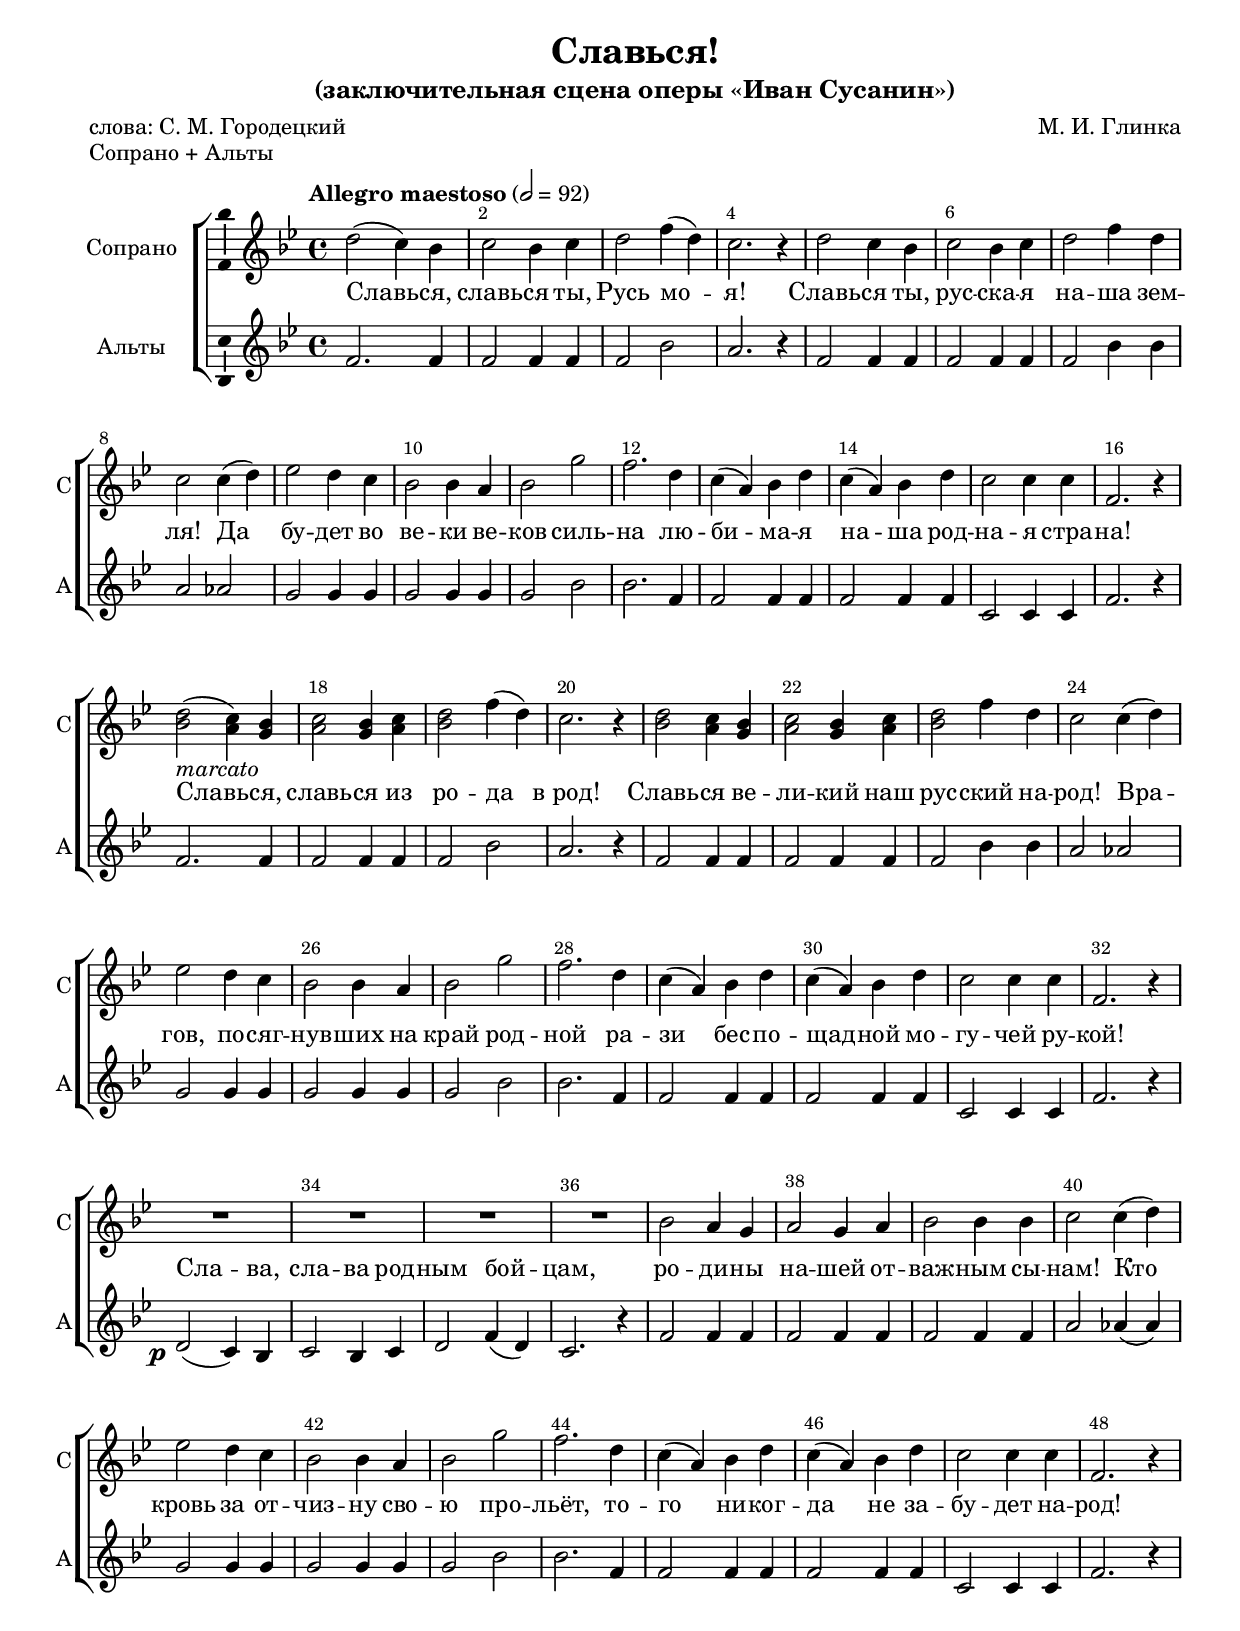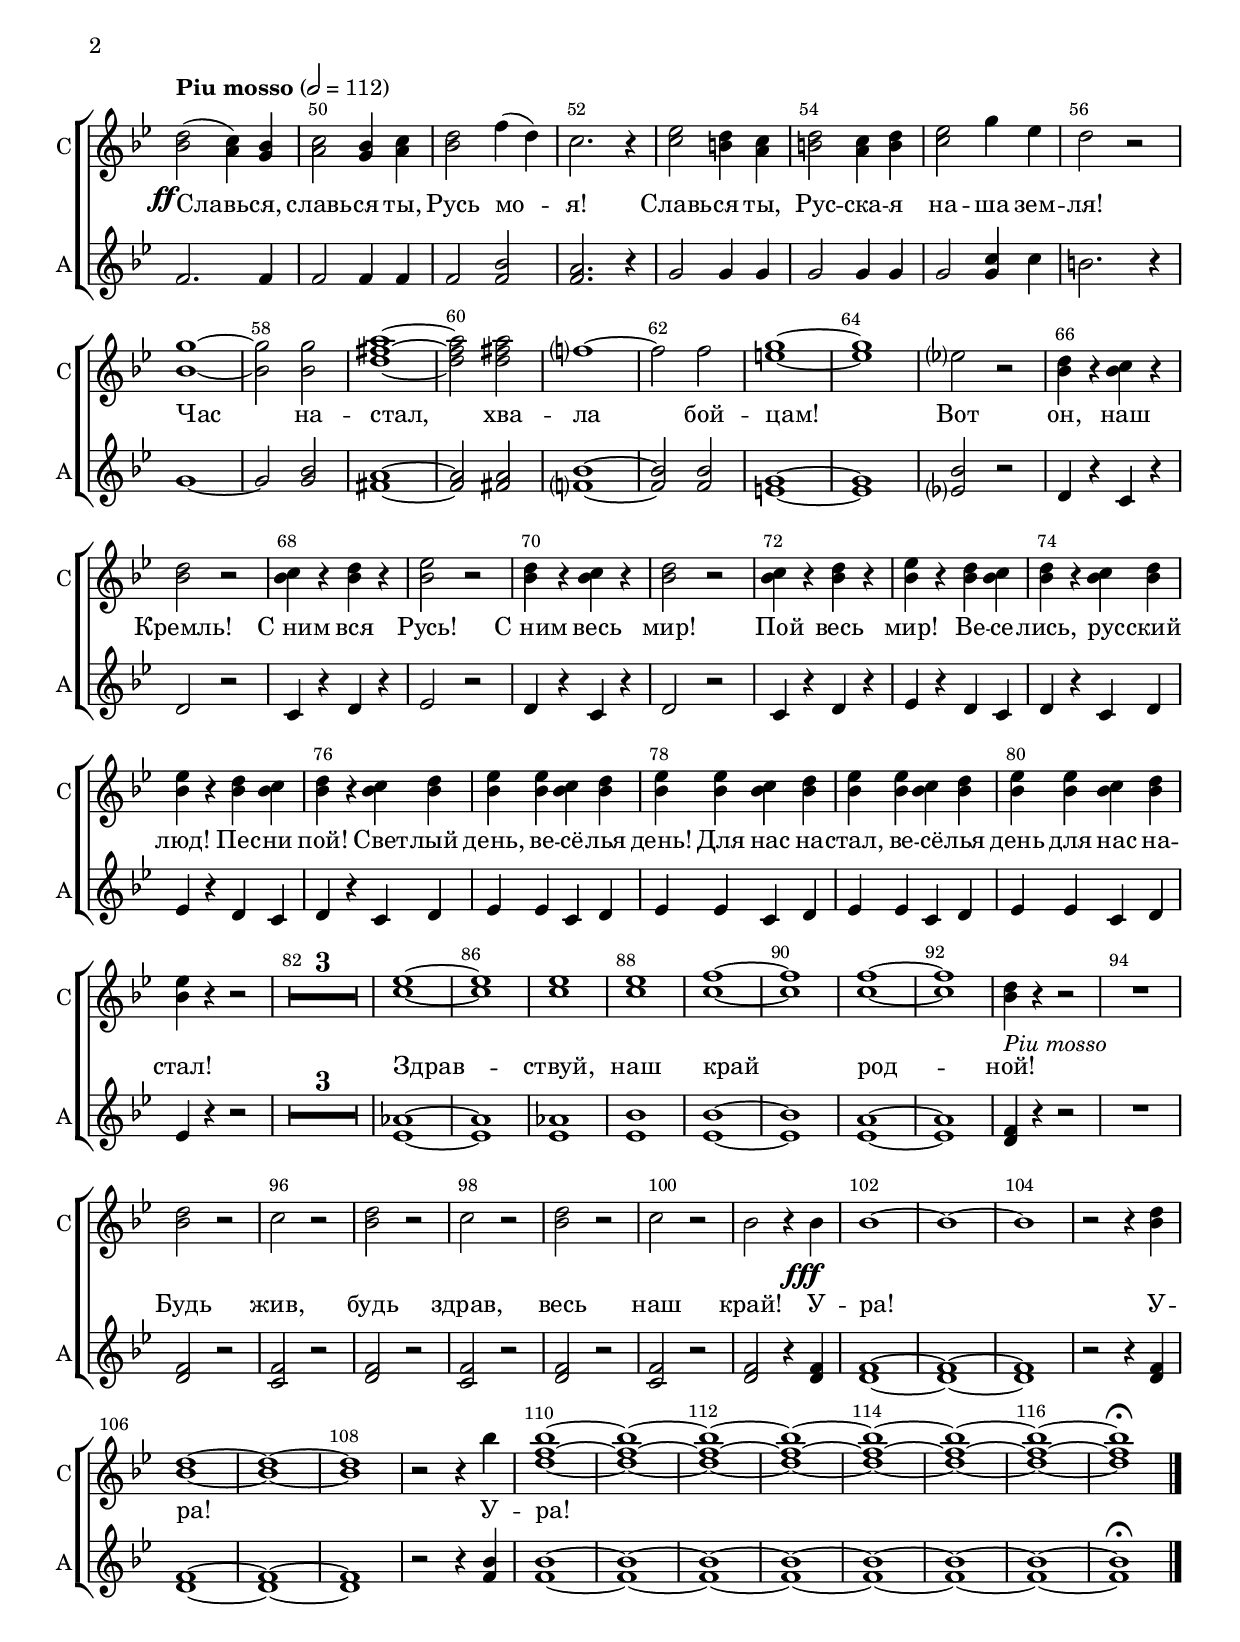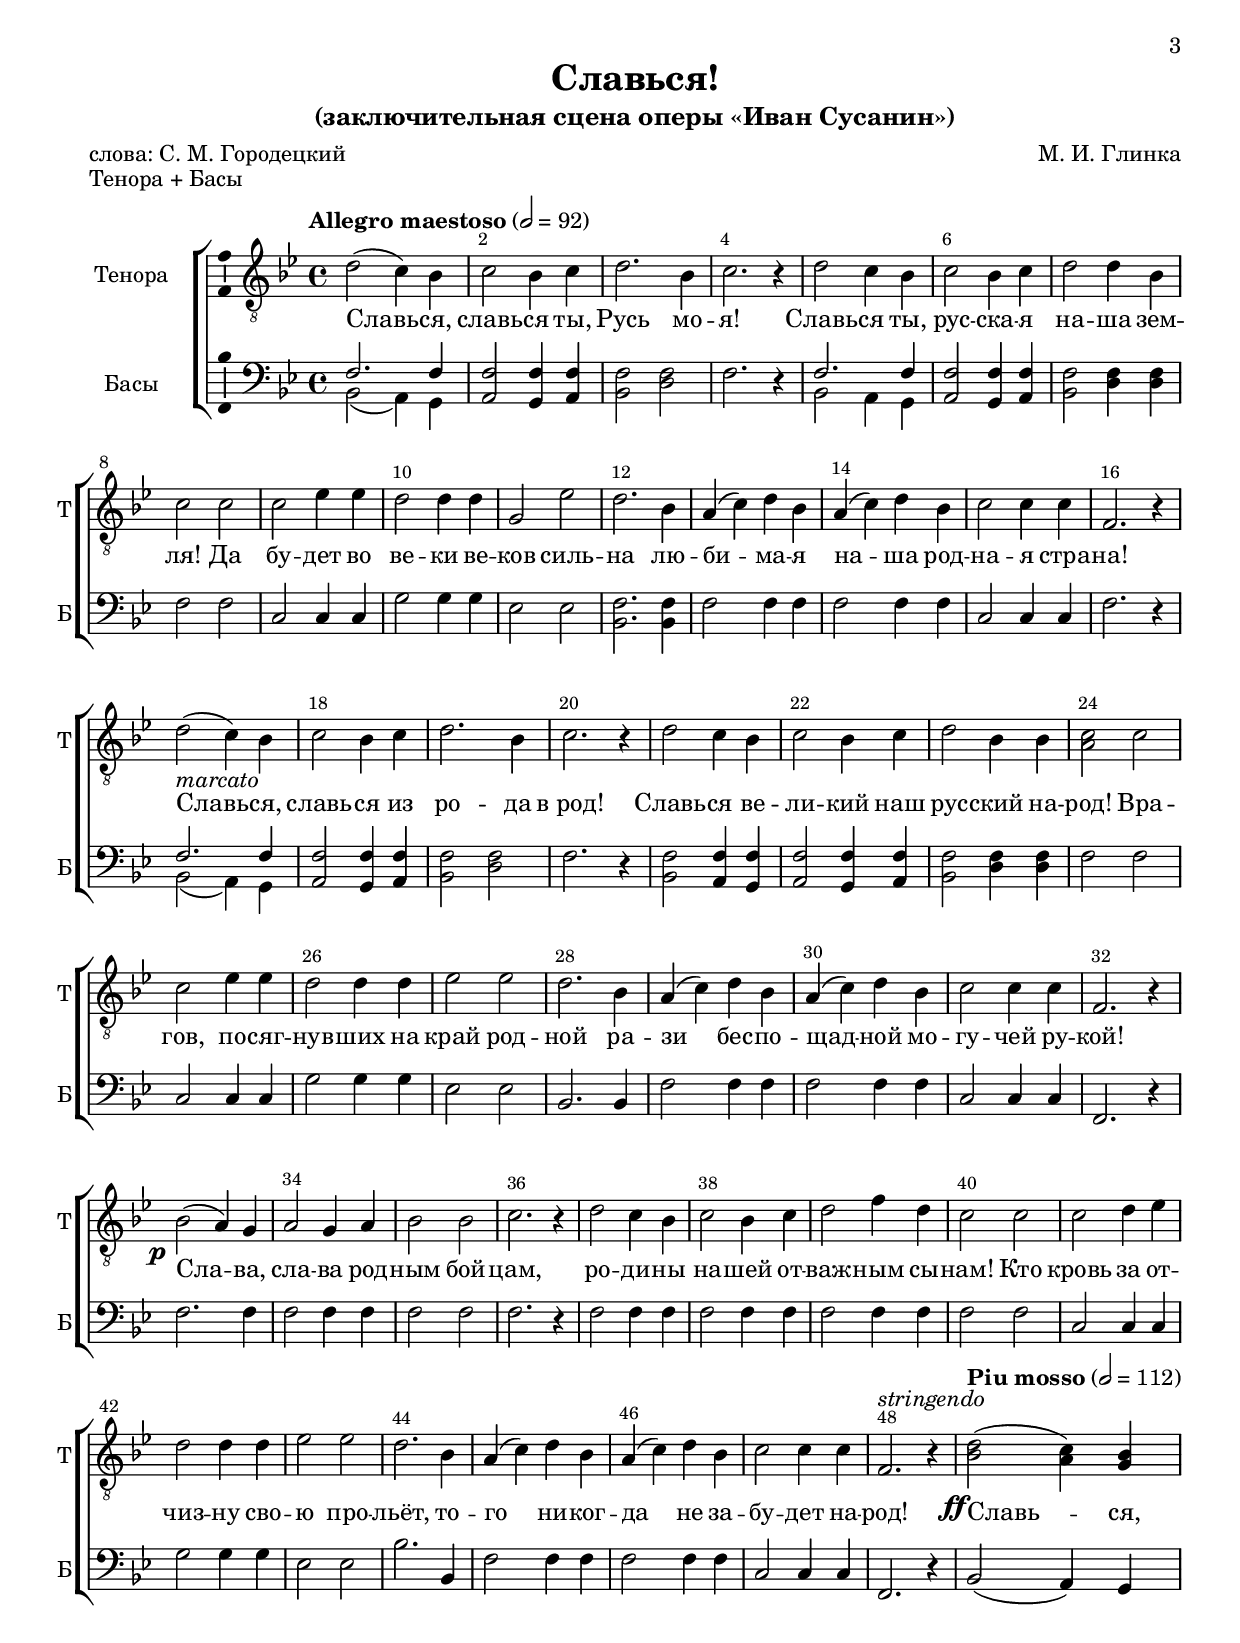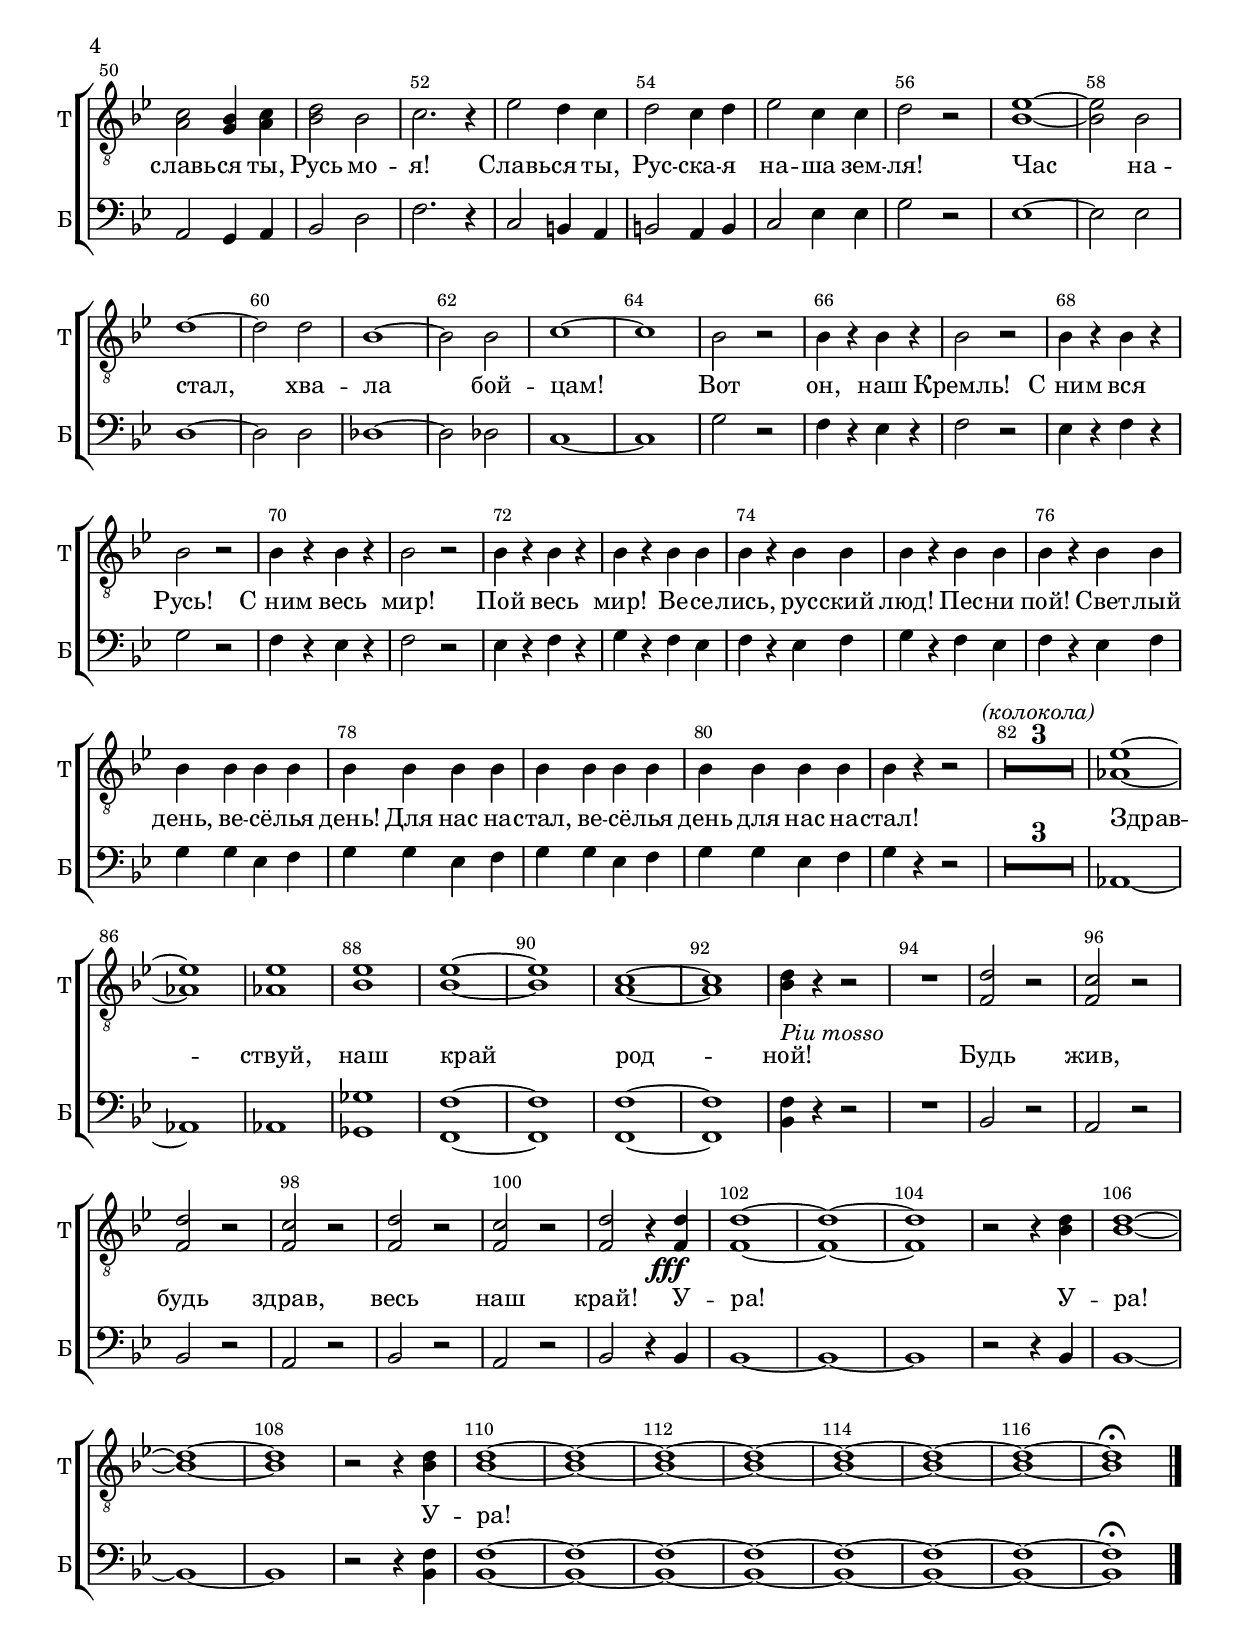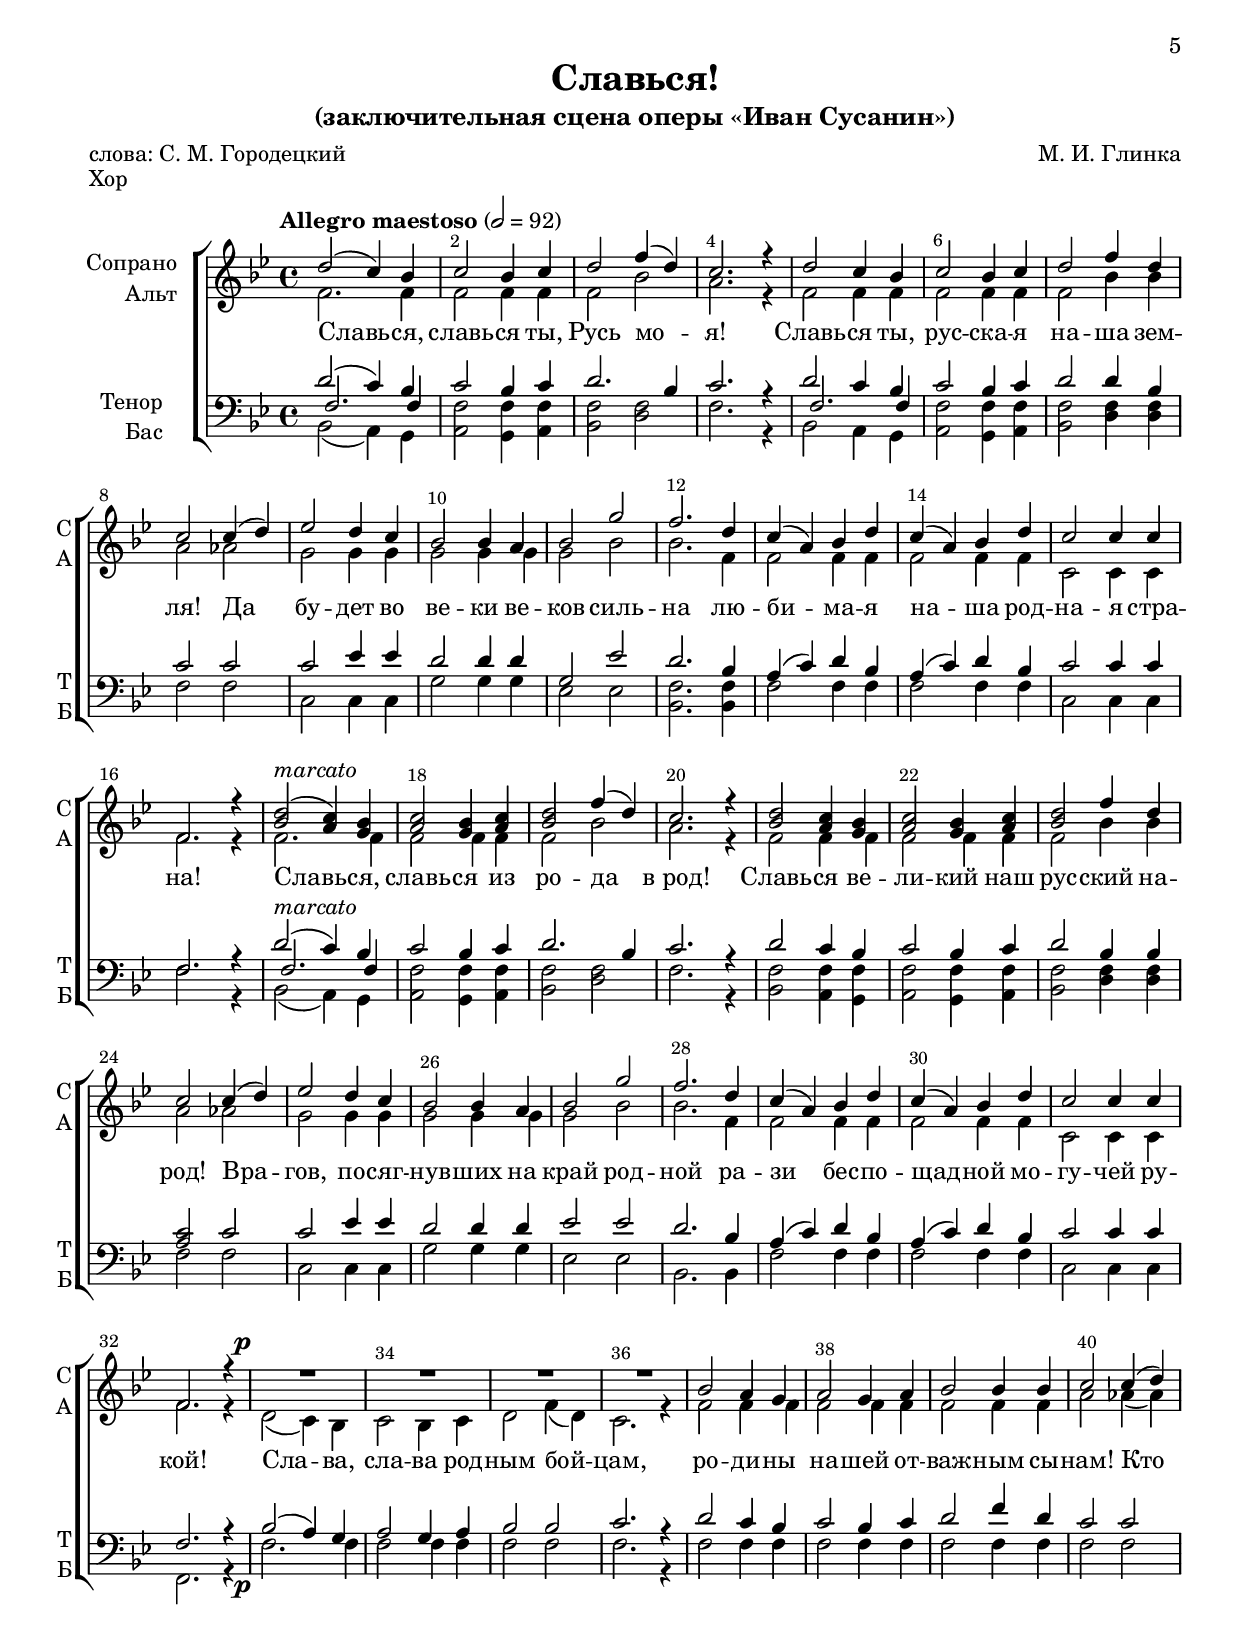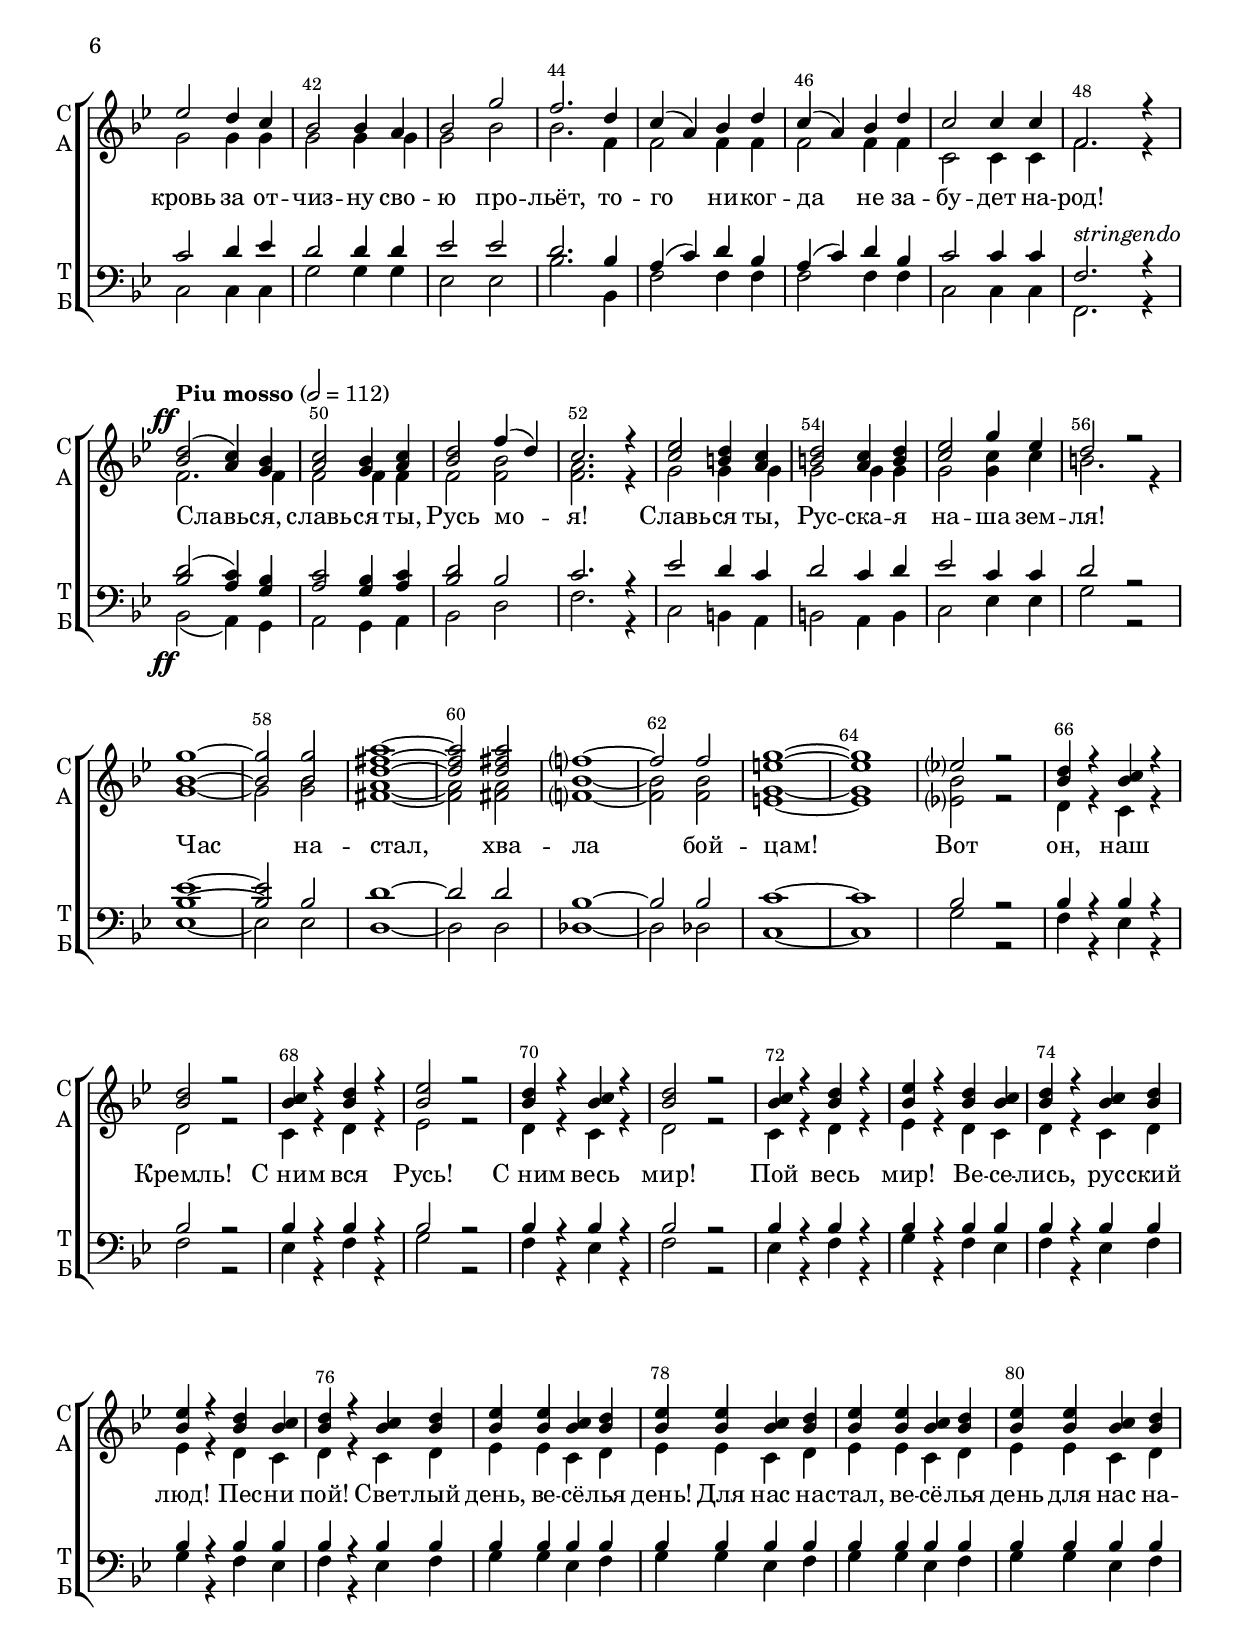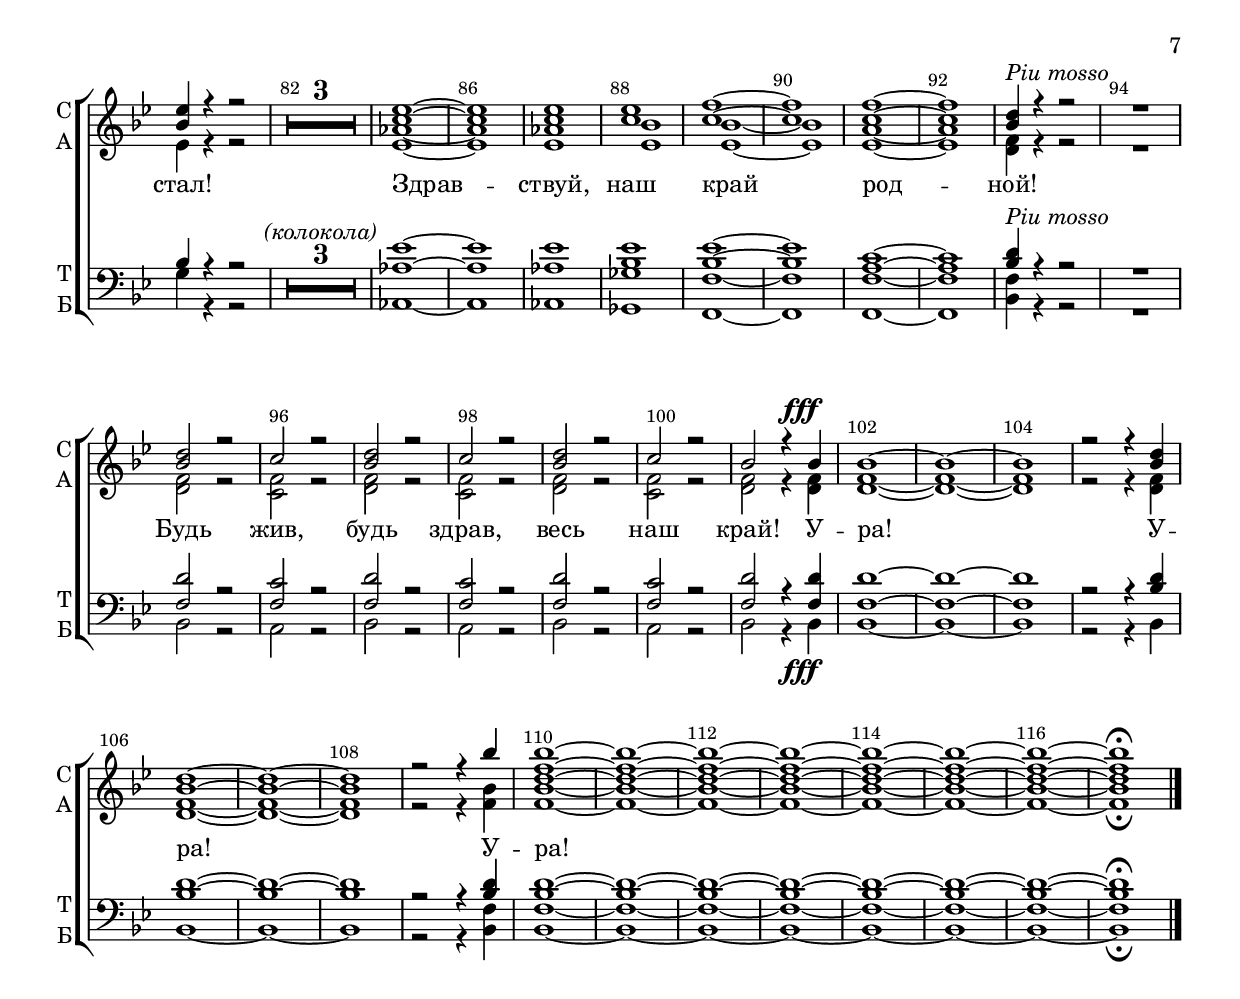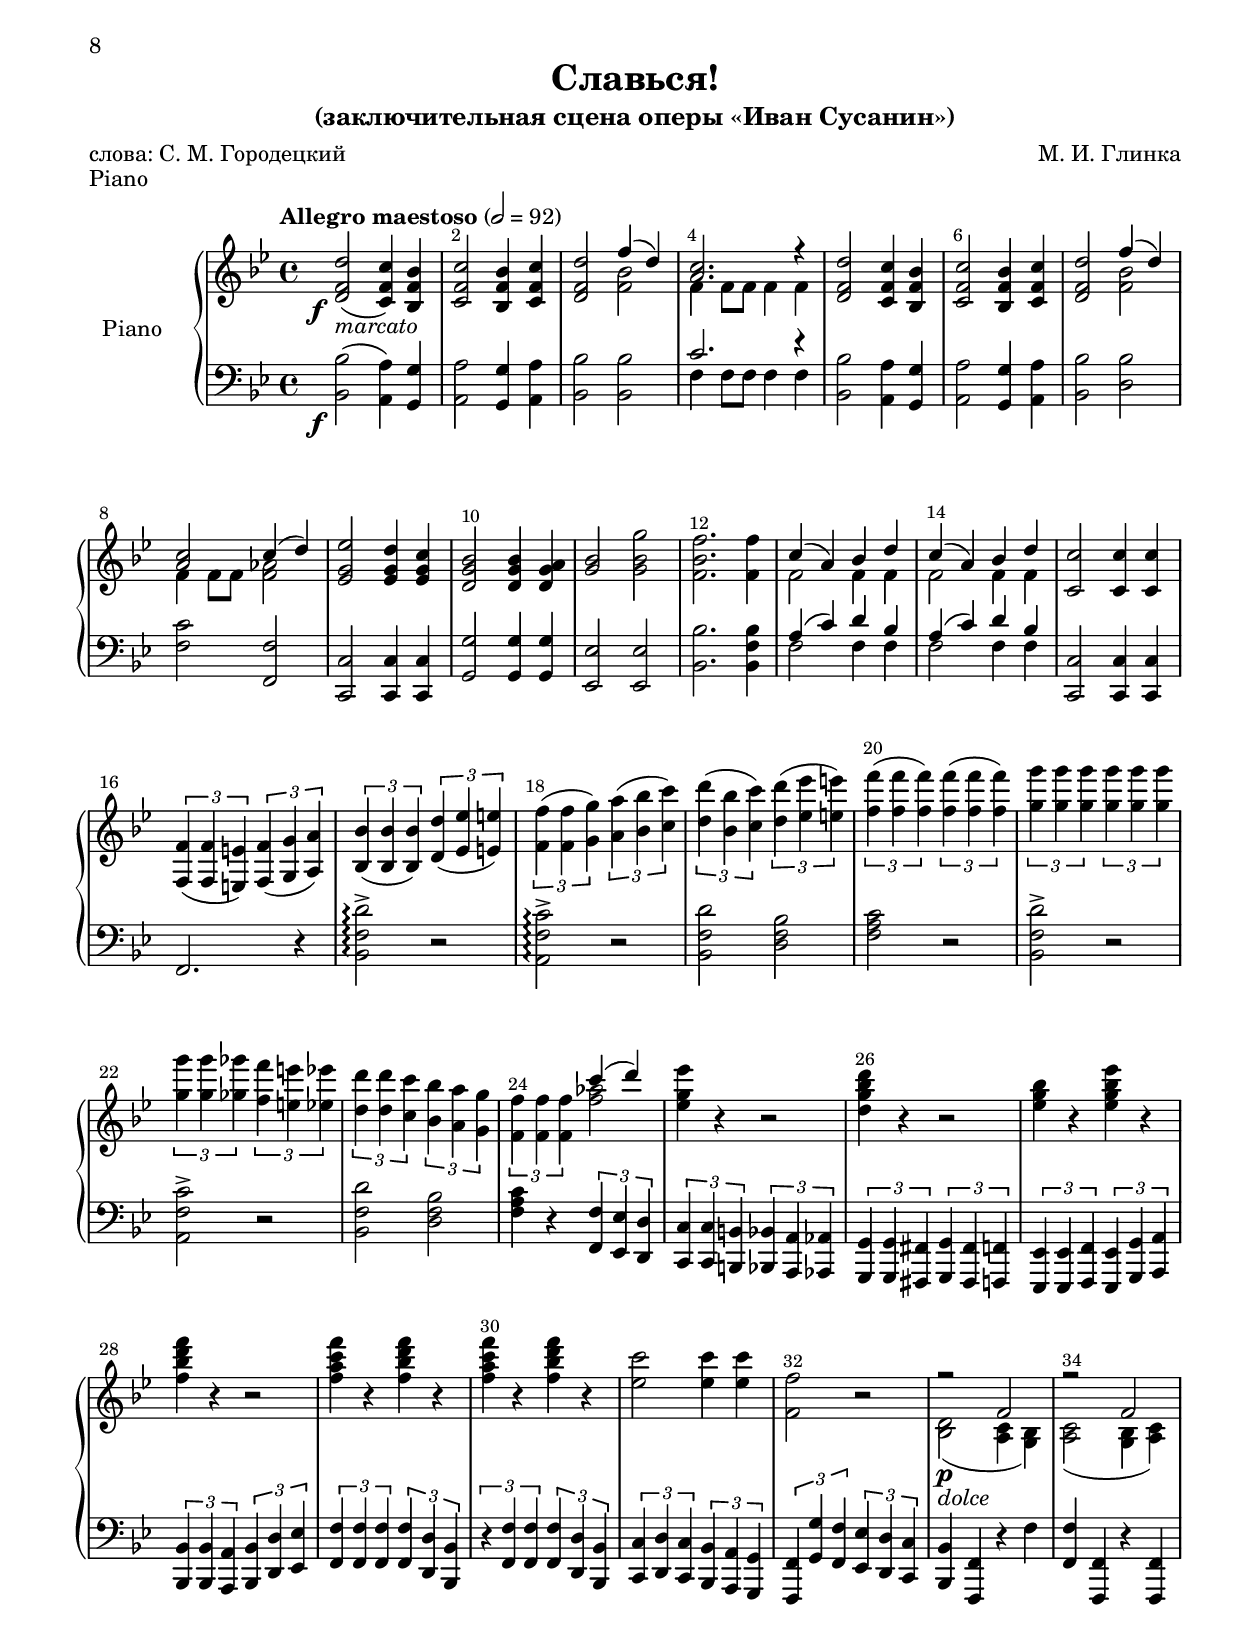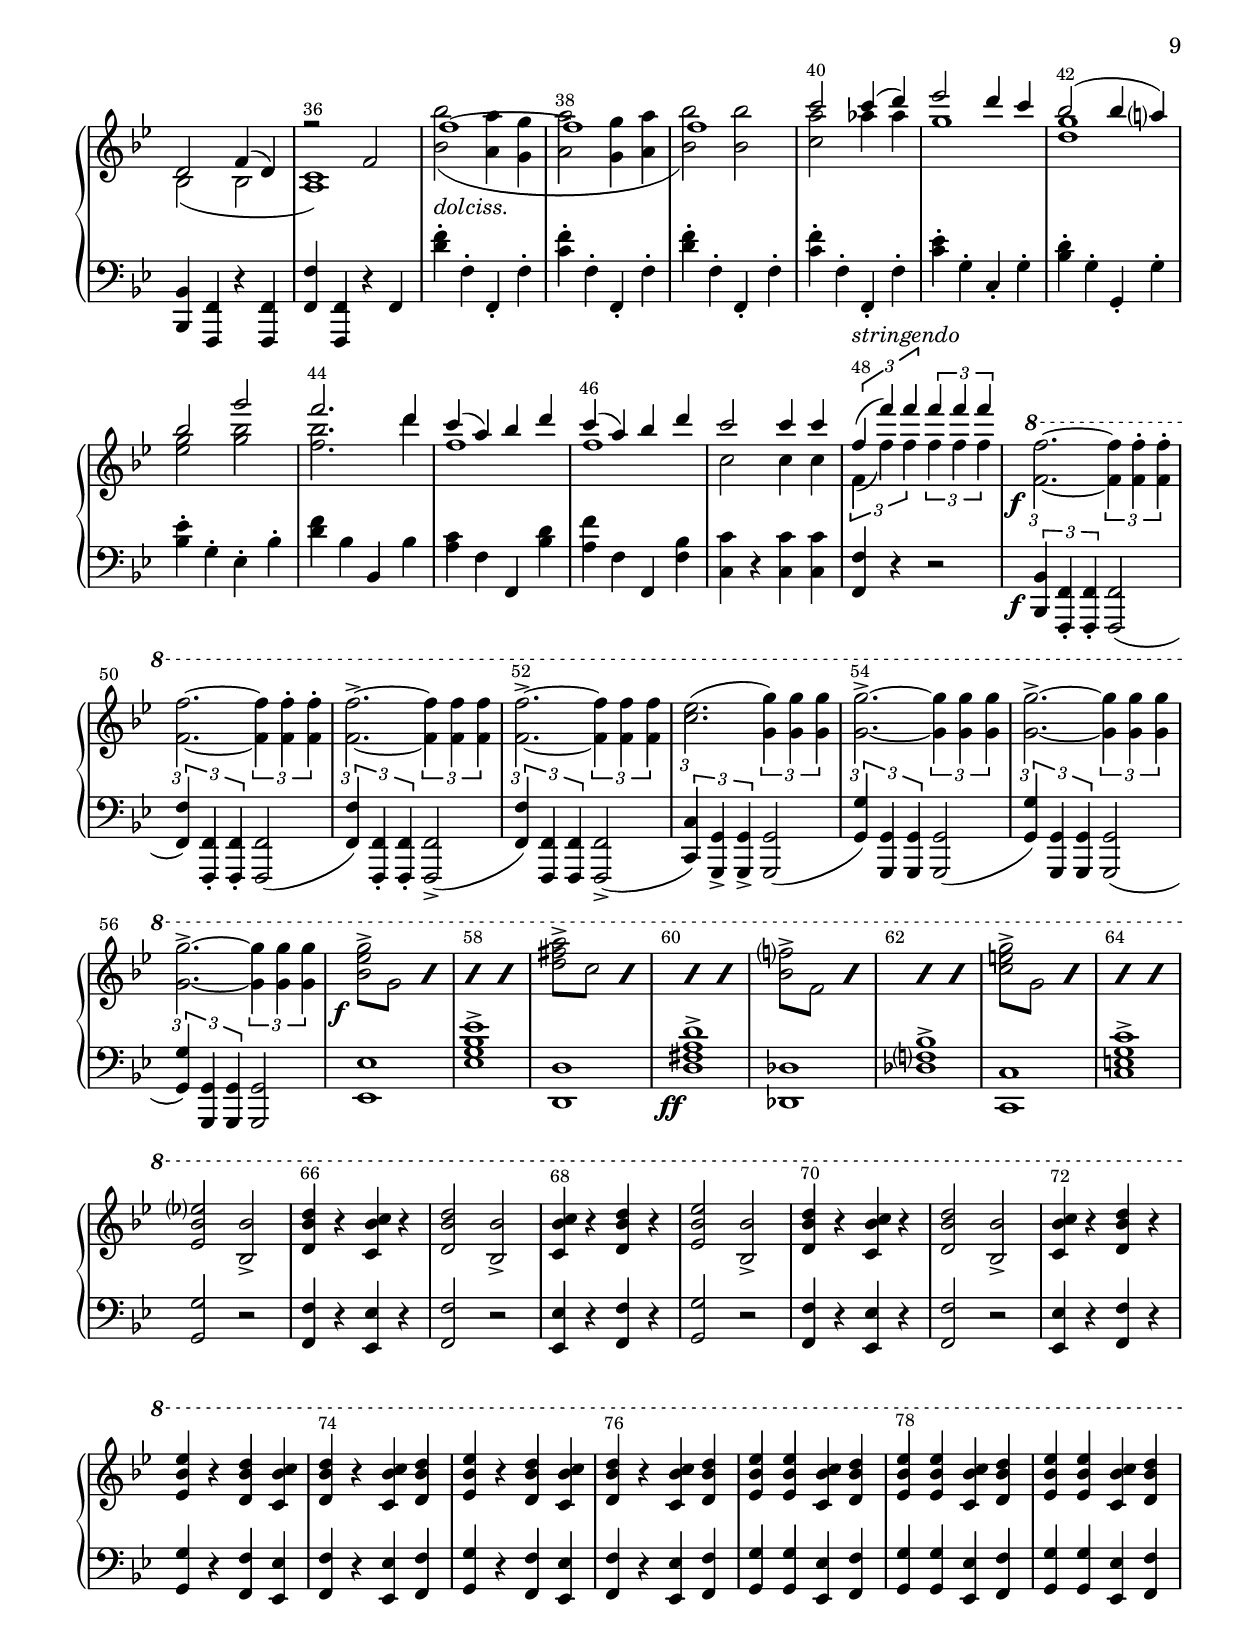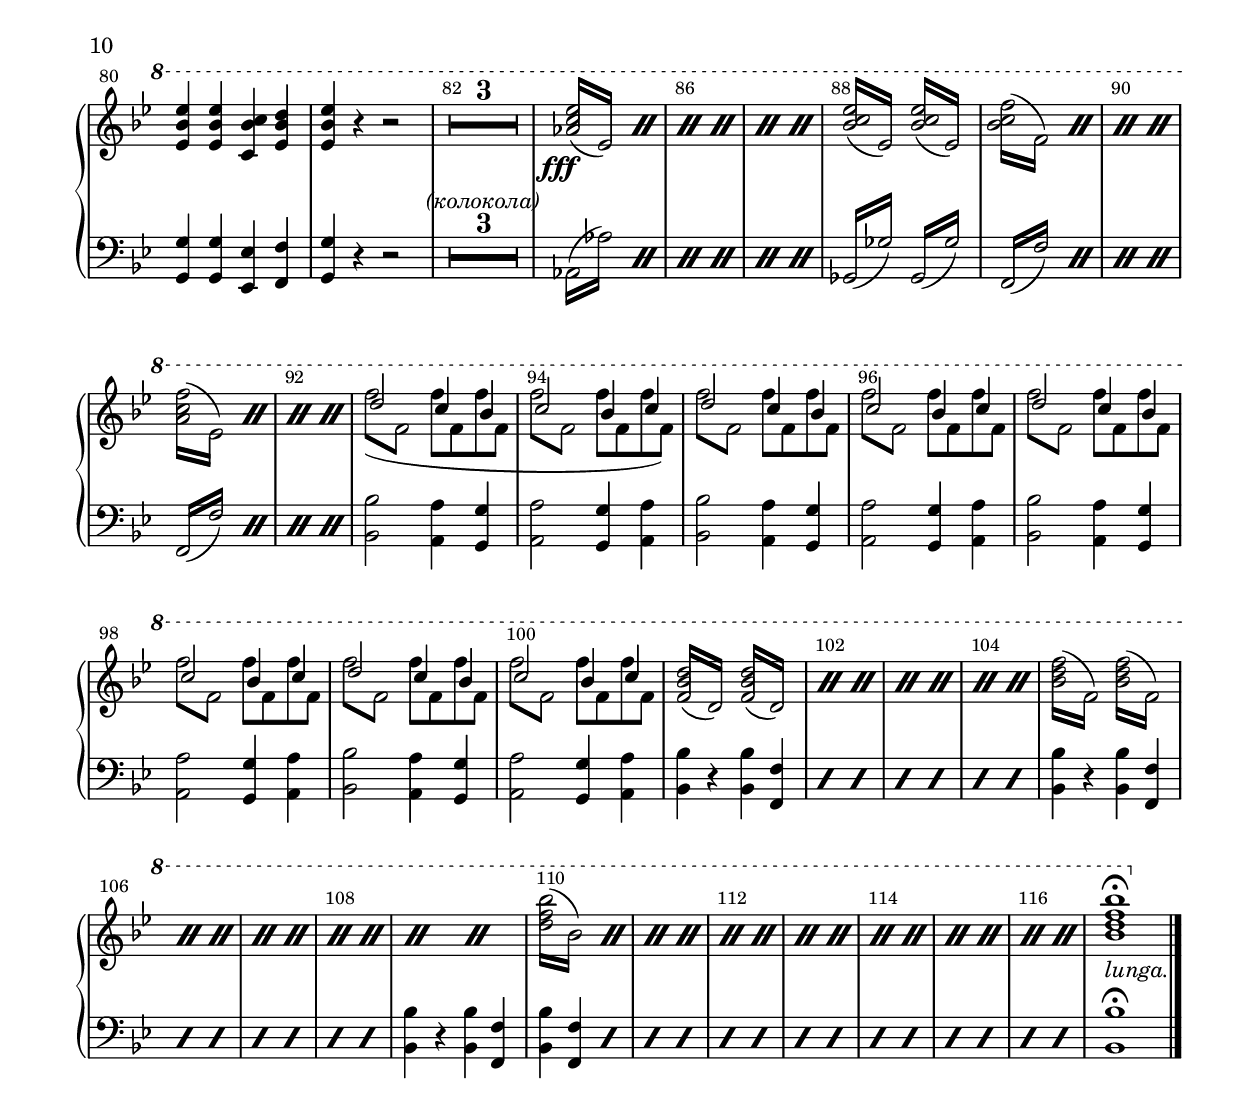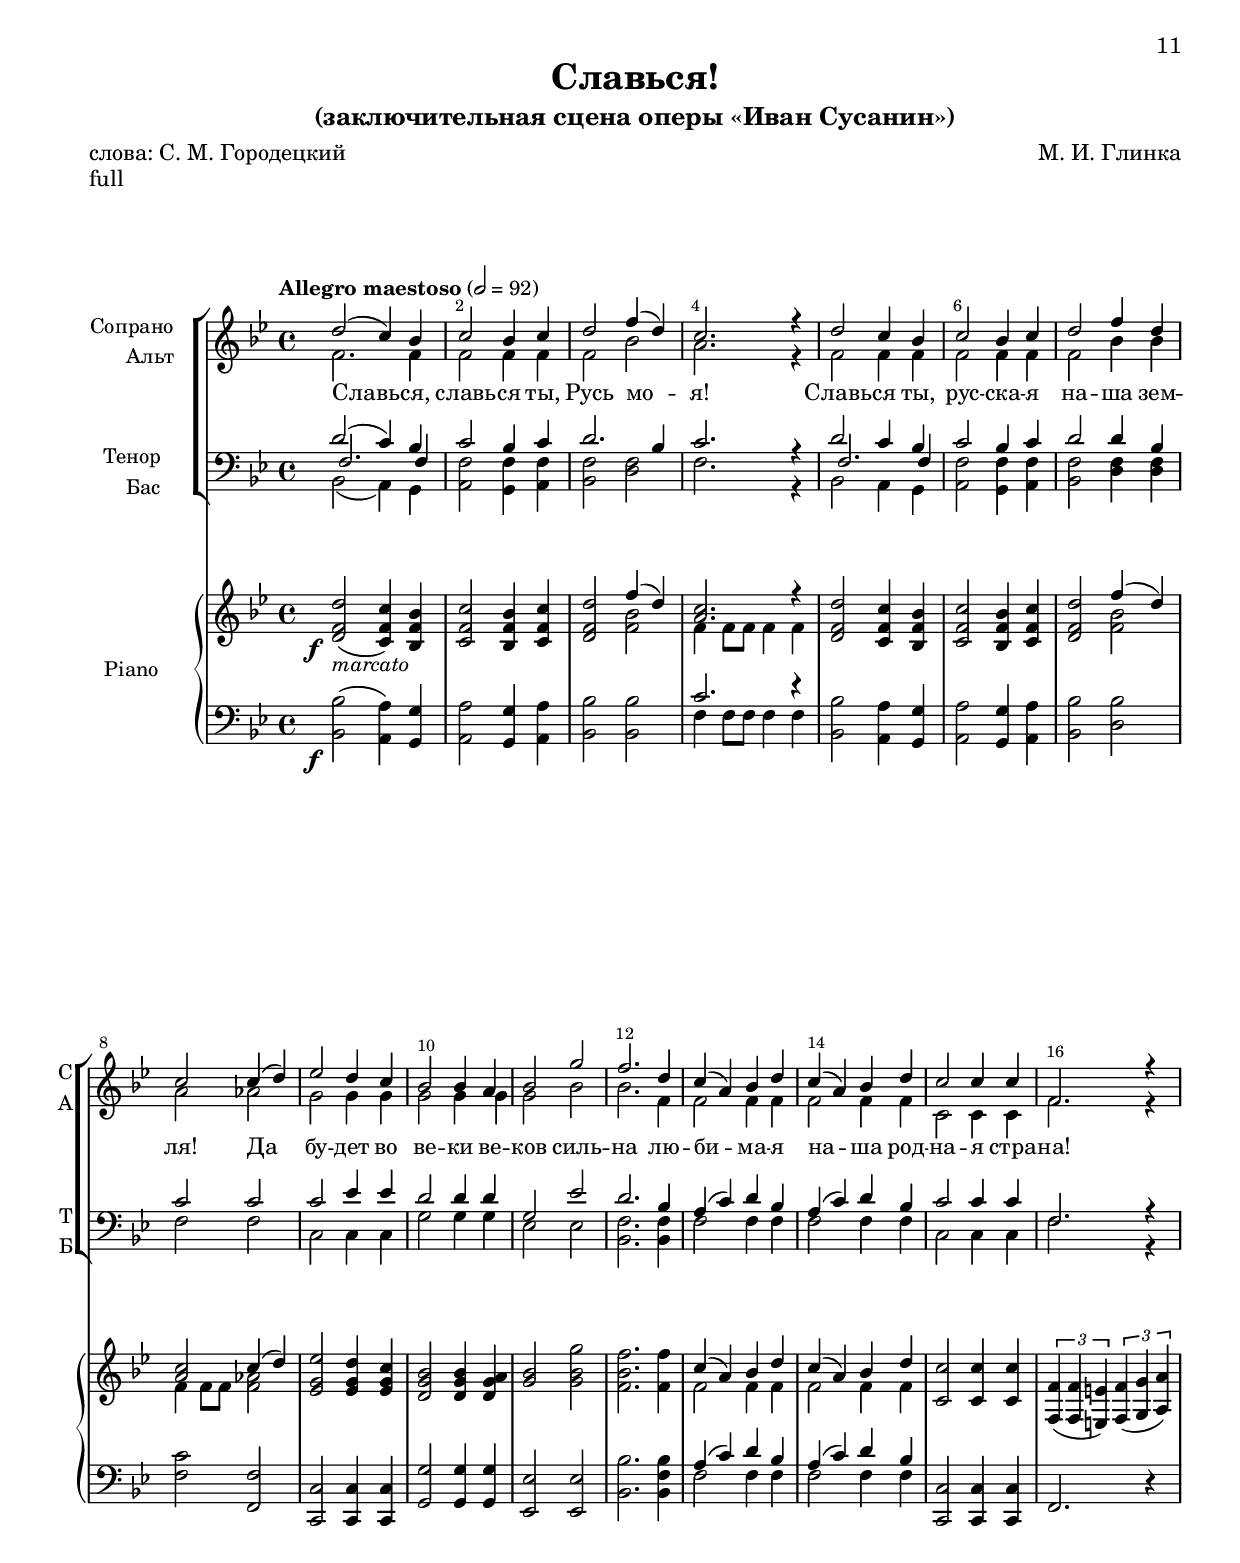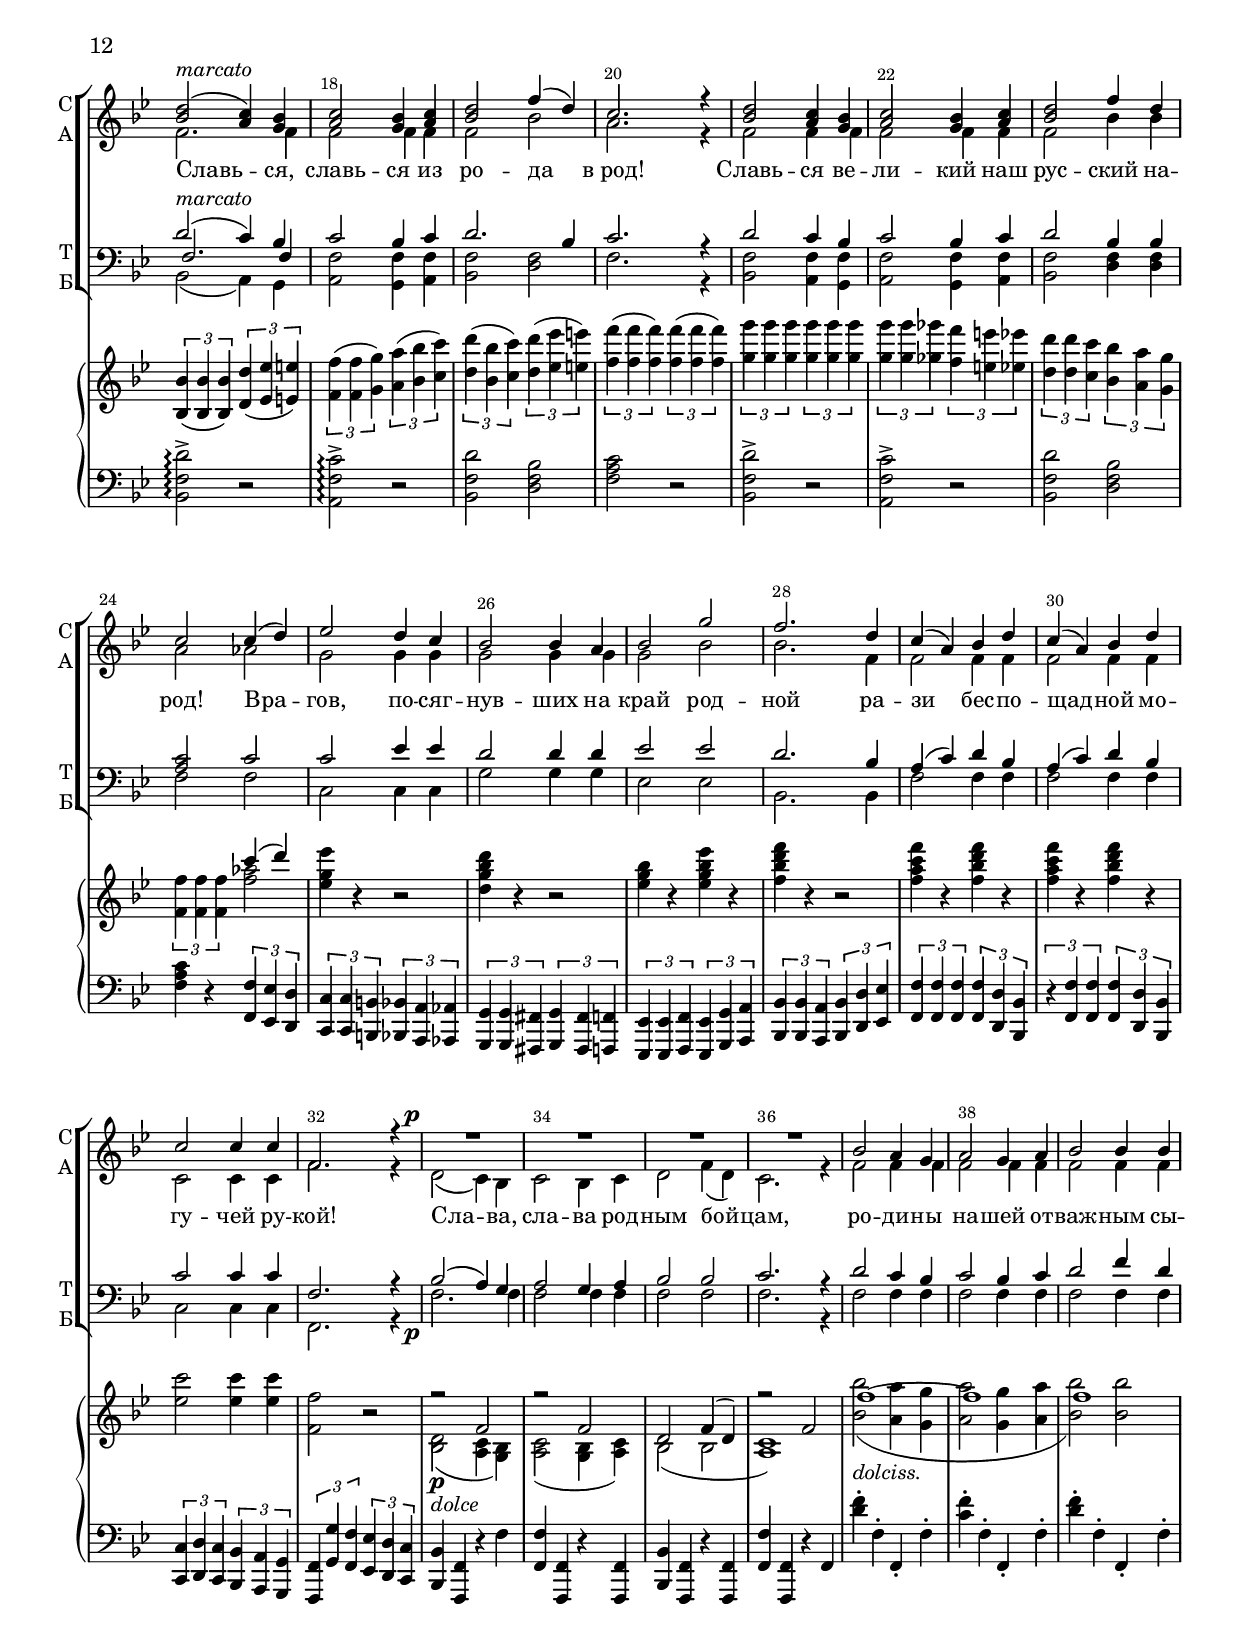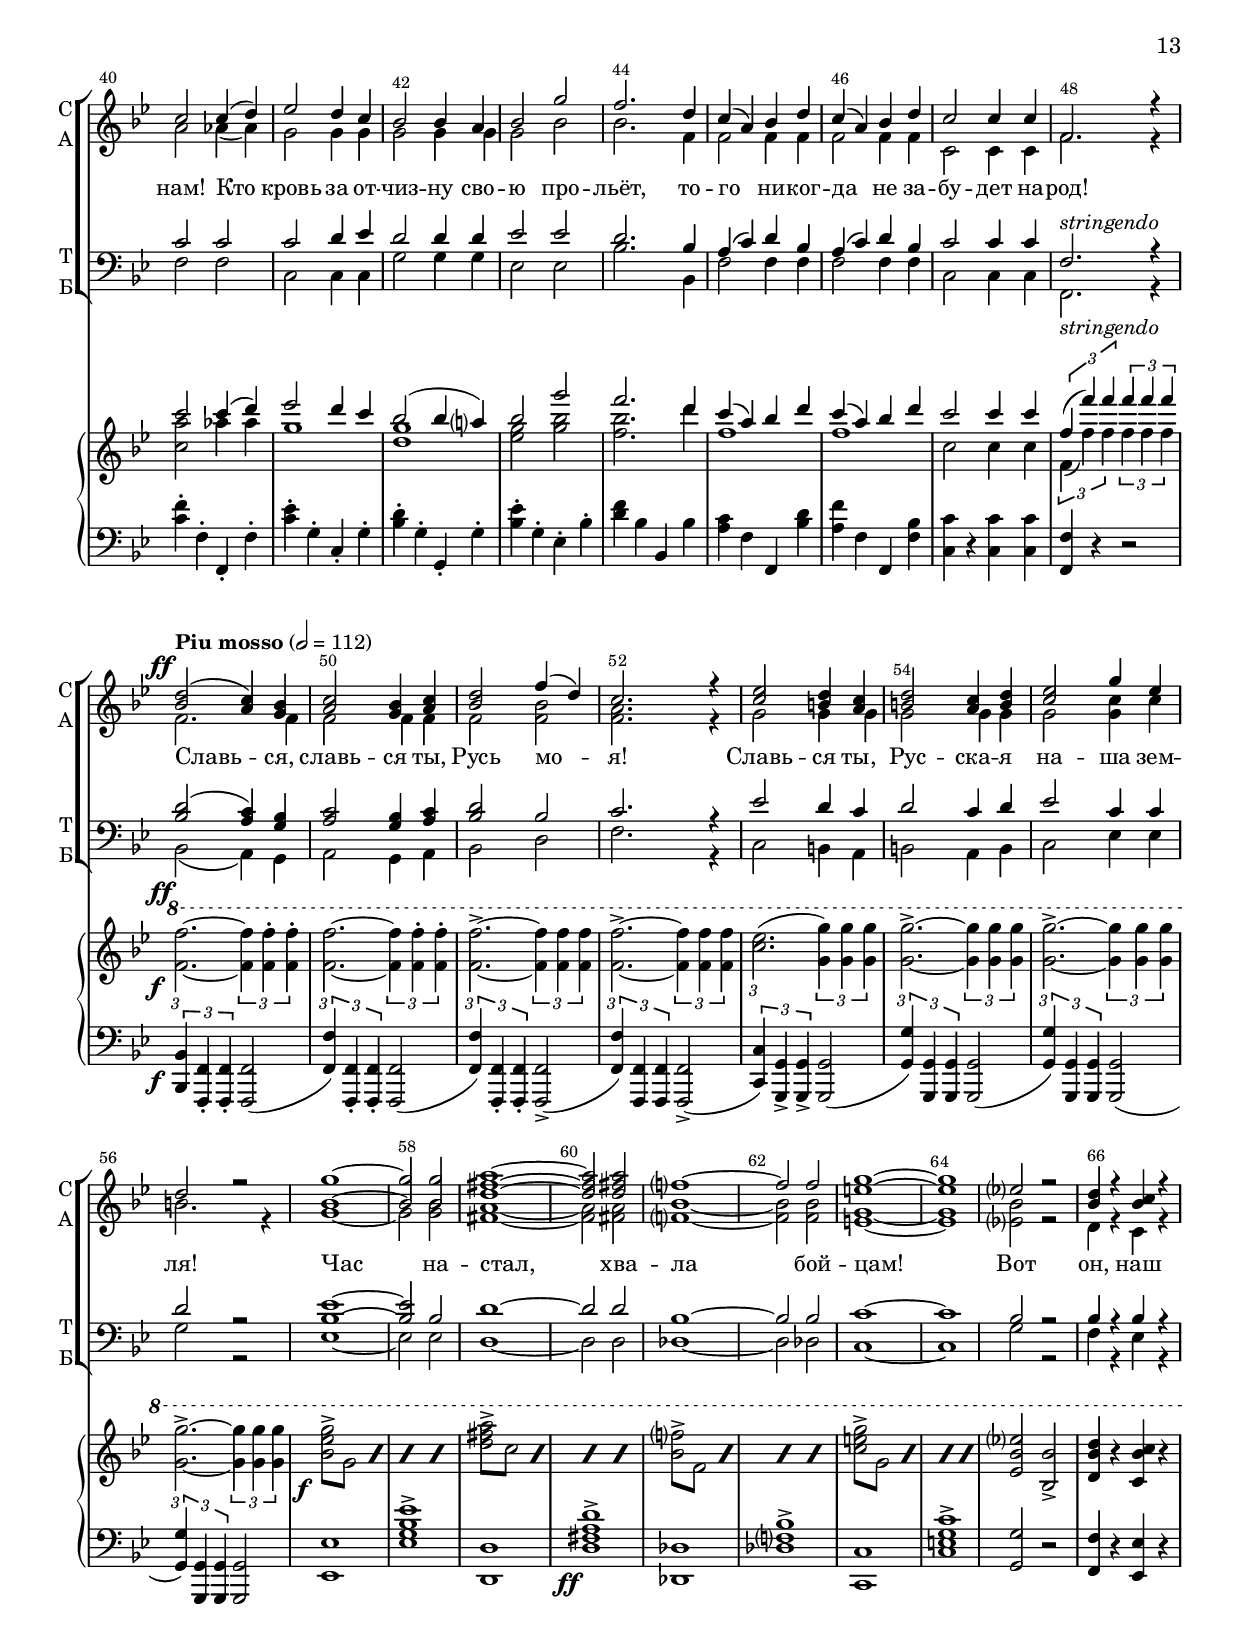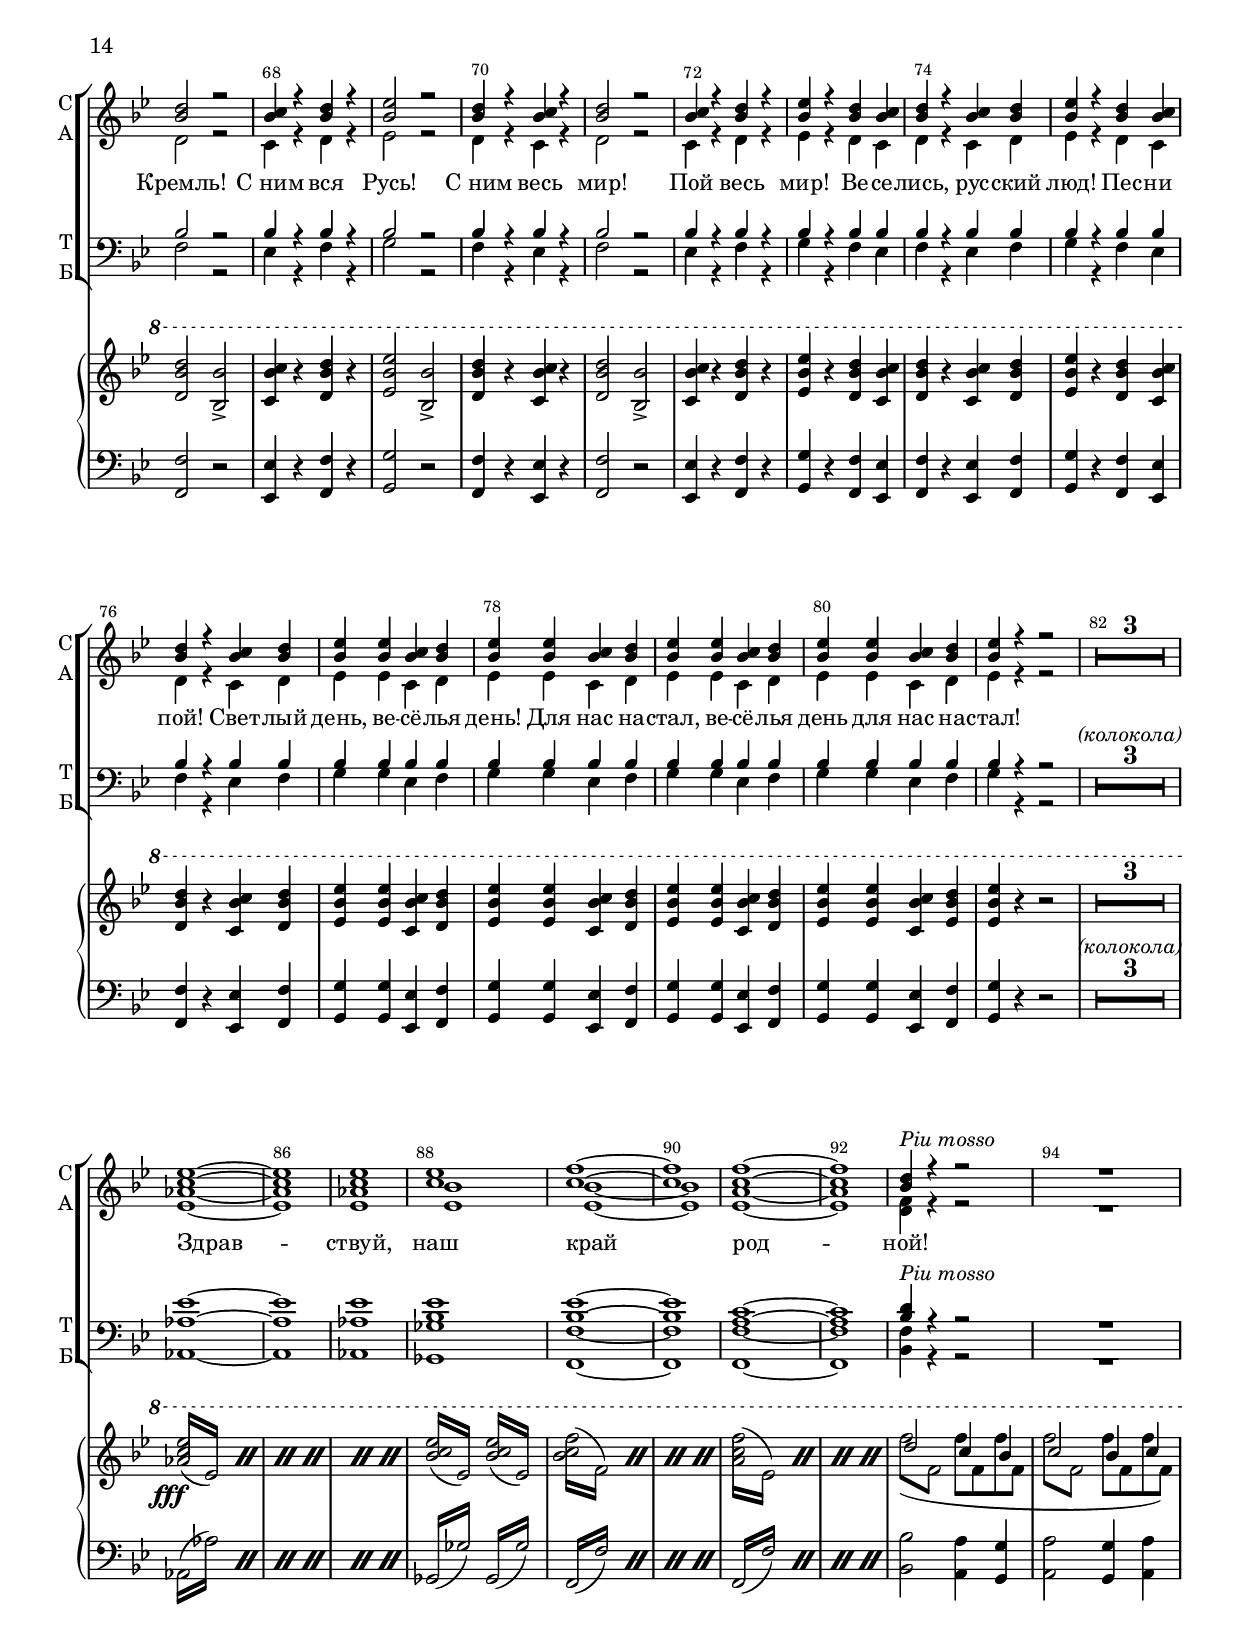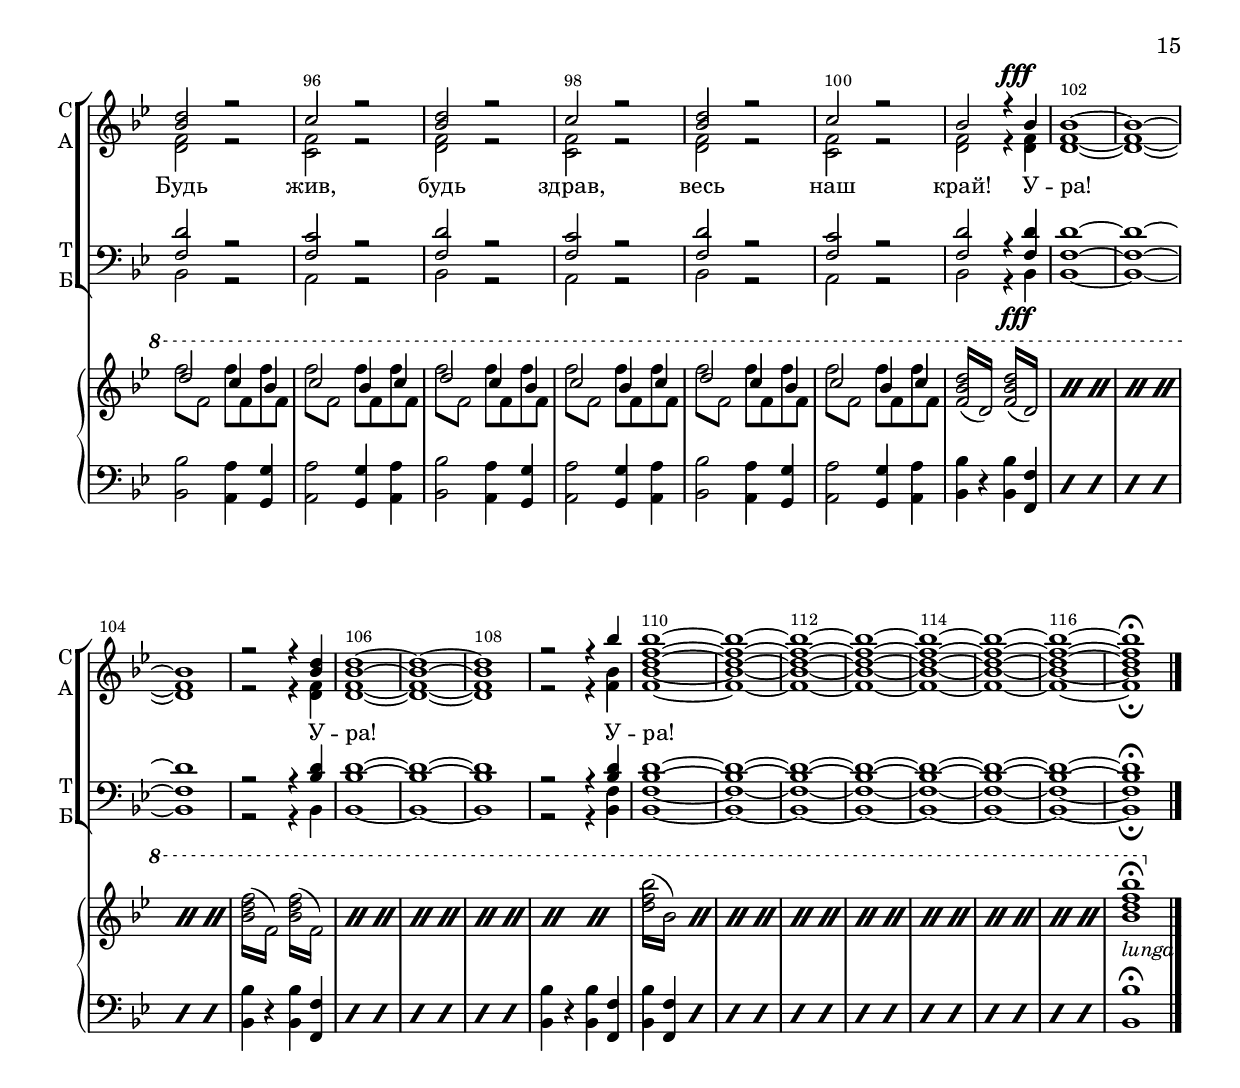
\version "2.22.0"

% закомментируйте строку ниже, чтобы получался pdf с навигацией
%#(ly:set-option 'point-and-click #f)
#(ly:set-option 'midi-extension "mid")
#(ly:set-option 'embed-source-code #t) % внедряем исходник как аттач к pdf
#(set-default-paper-size "a4")
#(set-global-staff-size 19.5)

\header {
  title = "Славься!"
  subtitle = "(заключительная сцена оперы «Иван Сусанин»)"
  composer = "М. И. Глинка"
  poet = "слова: С. М. Городецкий"
  %arranger = "обр. С. Дружининой"
  % Удалить строку версии LilyPond 
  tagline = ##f
}


abr = { \break }
%abr = \tag #'BR { \break }
abr = {}

pbr = { \pageBreak }
%pbr = {}

breathes = { \once \override BreathingSign.text = \markup { \musicglyph #"scripts.tickmark" } \breathe }


melon = { \set melismaBusyProperties = #'() }
meloff = { \unset melismaBusyProperties }
solo = ^\markup\italic"Соло"
tutti =  ^\markup\italic"tutti"

co = \cadenzaOn
cof = \cadenzaOff
cb = { \cadenzaOff \bar "||" }
cbr = { \bar "" }
cbar = { \cadenzaOff \bar "|" \cadenzaOn }
stemOff = { \hide Staff.Stem }
nat = { \once \hide Accidental }
%stemOn = { \unHideNotes Staff.Stem }

% alternative breathe
breathes = { \once \override BreathingSign.text = \markup { \musicglyph #"scripts.tickmark" } \breathe }

% alternative partial - for repeats
partiall = { \set Timing.measurePosition = #(ly:make-moment -1/4) }

% compress multi-measure rests
multirests = { \override MultiMeasureRest.expand-limit = #1 \set Score.skipBars = ##t }

% mark with numbers in squares
squaremarks = {  \set Score.markFormatter = #format-mark-box-numbers }

% move dynamics a bit left (to be not up/under the note, but before)
placeDynamicsLeft = { \override DynamicText.X-offset = #-2.5 }

%make visible number of every 2-nd bar
secondbar = {
  \override Score.BarNumber.break-visibility = #end-of-line-invisible
  \override Score.BarNumber.X-offset = #1
  \override Score.BarNumber.self-alignment-X = #LEFT
  \set Score.barNumberVisibility = #(every-nth-bar-number-visible 2)
}

global = {
%  \numericTimeSignature
  \secondbar
  \multirests
  \placeDynamicsLeft
  
  \key c \major
  \time 4/4
}

sopvoice = \relative c'' {
  \tempo "Allegro maestoso" 2=92
  \global
  \autoBeamOff
  e2( d4) c |
  d2 c4 d |
  e2 g4( e) |
  d2. r4 |
  e2 d4 c |
  d2 c4 d | \abr
  
  e2 g4 e |
  d2 d4( e) |
  f2 e4 d |
  c2 c4 b |
  c2 a' |
  g2. e4 |
  d( b) c e | \abr
  
  d( b) c e |
  d2 d4 d |
  g,2. r4 |
  <c e>2(-\markup\italic"marcato"  <b d>4) <a c> |
  <b d>2 <a c>4 <b d> |
  <c e>2 g'4( e) |
  d2. r4 | \abr
  
  <c e>2 <b d>4 <a c> |
  <b d>2 <a c>4 <b d> |
  <c e>2 g'4 e |
  d2 d4( e) |
  f2 e4 d |
  c2 c4 b | \abr
  
  c2 a' |
  g2. e4 |
  d( b) c e |
  d( b) c e |
  d2 d4 d |
  g,2. r4 |
  R1 | \abr
  
  R1*3 |
  c2 b4 a |
  b2 a4 b |
  c2 c4 c | \abr
  
  d2 d4( e) |
  f2 e4 d |
  c2 c4 b |
  c2 a' |
  g2. e4 |
  d( b) c e | \abr
  
  d( b) c e |
  d2 d4 d |
  g,2. r4 |
  \tempo "Piu mosso" 2=112
  <c e>2 (\ff <b d>4) <a c> |
  <b d>2 <a c>4 <b d> |
  <c e>2 g'4( e) |
  d2. r4 | \abr
  
  <d f>2 <cis e>4 <b d> |
  <cis e>2 <b d>4 <cis e> |
  <d f>2 a'4 f |
  e2 r |
  <c a'>1~ |
  2 q2 |
  <e gis b>1~ |
  2 q2 |
  g?1~ | \abr
  
  
  2 g |
  <fis a>1~ |
  1 |
  f?2 r |
  <c e>4 r <c d> r |
  <c e>2 r |
  <c d>4 r <c e > r |
  <c f>2 r |
  <c e>4 r <c d> r | \abr
  
  <c e>2 r |
  <c d>4 r <c e> r |
  <c f> r <c e> <c d> |
  <c e> r <c d> <c e> |
  <c f> r <c e> <c d> |
  <c e> r <c d> <c e> | \abr
  
  <c f> q <c d> <c e> |
  <c f> q <c d> <c e> |
  <c f> q <c d> <c e> |
  <c f> q <c d> <c e> |
  <c f> r r2 | \abr
  
  R1*3 |
  <d f>1~ |
  1 |
  q |
  q1 |
  <d g>1~ |
  1 |
  1~ 1| \abr
  
  <c e>4-\markup\italic"Piu mosso" r r2 |
  R1 |
  <c e>2 r |
  d r |
  <c e> r |
  d r | \abr
  
  <c e> r |
  d r |
  c r4 <c>\fff |
  q1~ |
  1~ |
  1 |
  r2 r4 <c e > |
  q1~ |
  1~ |
  1 |
  r2 r4 c' |
  <c g e>1~1~1~1~1~1~1~ | \abr
% \repeat volta 7 { \volta #'() { s1*0^\markup { \bold "7×" } } <c g e>1~ }
1\fermata
  
  
%  1~ |
 % 1~ |
 % 1~ |
 % 1~ |
 % 1~ |
 % 1~ |
 % 1 \fermata 
 \bar "|."
  
  
}


altvoice = \relative c'' {
  \global
  \autoBeamOff
  g2. g4 |
  g2 g4 g |
  g2 c |
  b2. r4 |
  g2 g4 g |
  g2 g4 g | \abr
  
  g2 c4 c |
  b2 bes |
  a a4 a |
  a2 a4 a |
  a2 c |
  c2. g4 |
  g2 g4 g | \abr
  
  g2 g4 g |
  d2 d4 d |
  g2. r4 |
  g2. g4 |
  g2 g4 g |
  g2 c |
  b2. r4 | \abr
  
  g2 g4 g |
  g2 g4 g |
  g2 c4 c |
  b2 bes |
  a2 a4 a |
  a2 a4 a | \abr
  
  a2 c |
  c2. g4 |
  g2 g4 g |
  g2 g4 g |
  d2 d4 d |
  g2. r4 |
  e2(\p d4) c | \abr
  
  d2 c4 d |
  e2 g4( e) |
  d2. r4 |
  g2 g4 g |
  g2 g4 g |
  g2 g4 g | \abr
  
  b2 bes4( bes) |
  a2 a4 a |
  a2 a4 a |
  a2 c |
  c2. g4 |
  g2 g4 g | \abr
  
  g2 g4 g |
  d2 d4 d |
  g2. r4 |
  g2. g4 |
  g2 g4 g |
  g2 <g c> |
  <g b>2. r4 | \abr
  
  a2 a4 a |
  a2 a4 a |
  a2 <a d>4 d |
  cis2. r4 |
  <a>1~ |
  2 <a c>2 |
  <gis b>1~ |
  2 q2 |
  <g? c>1~ | \abr
  
  2 q2 |
  <fis a>1~ |
  1 |
  <f? c'>2 r |
  e4 r d r |
  e2 r |
  d4 r e r |
  f2 r |
  e4 r d r | \abr
  
  e2 r |
  d4 r e r |
  f r e d |
  e r d e |
  f r e d |
  e r d e | \abr
  
  f f d e |
  f f d e |
  f f d e |
  f f d e |
  f r r2 | \abr
  
  R1*3 |
  <f bes>1~ |
  1 |
  1 |
  <f c'>1 |
  1~1 |
  
  <f b>1~1 |
  <e g>4 r r2 |
  R1 |
  q2 r |
  <d g> r |
  <e g> r |
  <d g > r | \abr
  <e g> r |
  <d g> r |
  <e g> r4 q |
  q1~ |
  1~ |
  1 |
  r2 r4 q |
  q1~ |
  1~ |
  1 |
  r2 r4 <g c> |
  q1~ | \abr
  
   1~ |
  1~ |
  1~ |
  1~ |
  1~ |
  1~ |
  1\fermata \bar "|."
  
  
  
}


tenorvoice = \relative c' {
  \tempo "Allegro maestoso" 2=92
  \global
  \autoBeamOff
  
  e2( d4) c |
  d2 c4 d |
  e2. c4 |
  d2. r4 |
  e2 d4 c |
  d2 c4 d |
  e2 e4 c | \abr
  
  d2 d |
  d f4 f |
  e2 e4 e |
  a,2 f' |
  e2. c4 |
  b( d) e c |
  b( d) e c | \abr
  
  d2 d4 d |
  g,2. r4 |
  e'2(-\markup\italic"marcato" d4) c |
  d2 c4 d |
  e2. c4 |
  d2. r4 |
  e2 d4 c | \abr
  
  d2 c4 d |
  e2 c4 c |
  <b d>2 d |
  d f4 f |
  e2 e4 e |
  f2 f | \abr
  
  e2. c4 |
  b( d) e c |
  b( d) e c |
  d2 d4 d |
  g,2. r4 |
  c2\p( b4) a |
  b2 a4 b | \abr
  
  % page 2
  c2 c |
  d2. r4 |
  e2 d4 c |
  d2 c4 d |
  e2 g4 e |
  d2 d |
  d e4 f | \abr
  
  e2 e4 e |
  f2 f  |
  e2. c4 |
  b( d) e c |
  b( d) e c |
  d2 d4 d |
  g,2.^\markup\italic"stringendo" r4 | \abr
  
  \tempo "Piu mosso" 2=112
  <c e>2\ff( <b d>4) <a c> |
  <b d>2 <a c>4 <b d> |
  <c e>2 c |
  d2. r4 |
   f2 e4 d |
  e2 d4 e | \abr
  
  f2 d4 d |
  e2 r |
  <c f>1~ |
  2 c |
  e1~ |
  2 e |
  c1~ |
  2 c |
  d1~ |
  1 | \abr
  
  c2 r |
  c4 r c r |
  c2 r |
  c4 r c r |
  c2 r |
  c4 r c r |
  c2 r |
  c4 r c r | \abr
  
  c4 r c c |
  c r c c |
  c r c c |
  c r c c |
  c c c c | \abr
  
  c c c c |
  c c c c |
  c c c c |
  c r r2 |
  R1*3^\markup\italic"(колокола)" \abr
  
  <bes f'>1~ 1|
  1
  
  <c f>1 |
  1~1 |
  
  <b d>1~1 |
  
  <c e>4-\markup\italic"Piu mosso" r4 r2 |
  R1 |
  <g e'>2 r |
  <g d'> r |
  <g e' > r |
  <g d'> r |
  <g e'> r |
  <g d'> r | \abr
  
  <g e'>2 r4 q4\fff |
  q1~ |
  1~ |
  1 |
  r2 r4 <c e>4 |
  q1~ |
  1~ |
  1 | \abr
  
  r2 r4 <c e> |
  q1~ |
  1~ |
  1~ |
  1~ |
  1~ |
  1~ |
  1~ |
  1\fermata \bar "|."

}


bassvoice = \relative c' {
  \global
  \autoBeamOff
  << \new Voice { \voiceThree g2. g4 } \new Voice { \voiceTwo c,2( b4) a } >>
  <b g'>2 <a g'>4 <b g'> |
  <c g'>2 <e g> |
  g2. r4 |
    << \new Voice { \voiceThree g2. g4 } \new Voice { \voiceTwo c,2 b4 a } >>
     <b g'>2 <a g'>4 <b g'> |
  <c g'>2 <e g>4 q | \abr
  
  g2 g |
  d d4 d |
  a'2 a4 a |
  f2 f |
  <c g'>2. q4 |
  g'2 g4 g |
  g2 g4 g | \abr
  
  d2 d4 d |
  g2. r4 |
    << \new Voice { \voiceThree g2. g4 } \new Voice { \voiceFour c,2( b4) a } >>
  <b g'>2 <a g'>4 <b g'> |
  <c g'>2 <e g> |
  g2. r4 |
  <c, g'>2 <b g'>4 <a g'> | \abr
  
   <b g'>2 <a g'>4 <b g'> |
  <c g'>2 <e g>4 q |
  g2 g |
  d2 d4 d |
  a'2 a4 a |
  f2 f | \abr
  
  c2. c4 |
  g'2 g4 g |
  g2 g4 g |
  d2 d4 d |
  g,2. r4 |
  g'2. g4 |
  g2 g4 g | \abr
  
  g2 g |
  g2. r4 |
  g2 g4 g |
  g2 g4 g |
  g2 g4 g |
  g2 g |
  d2 d4 d | \abr
  
  a'2 a4 a |
  f2 f |
  c'2. c,4 |
  g'2 g4 g |
  g2 g4 g |
  d2 d4 d |
  g,2. r4 | \abr
  
  c2( b4) a |
  b2 a4 b |
  c2 e g2. r4 |
  d2 cis4 b |
  cis2 b4 cis4 | \abr
  
  d2 f4 f a2 r |
  f1~ |
  2 f |
  e1~ |
  2 e |
  es1~ |
  2 es |
  d1~ |
  1 | \abr
  
  a'2 r |
  g4 r f r |
  g2 r |
  f4 r g r |
  a2 r |
  g4 r f r |
  g2 r |
  f4 r g r | \abr
  
  a4 r g f |
  g r f g |
  a r g f |
  g r f g |
  a a f g | \abr
  
  % page 3
  a a f g |
  a a f g |
  a a f g |
  a r r2 |
  R1*3 | \abr
  
  bes,1~1 |
  bes |
  <as as'>1 |
  <g g'>1~1 |
  1~1
  <c g'>4 r r2 |
  R1 |
  c2 r |
  b r |
  c r |
  b r |
  c r |
  b r | \abr
  
  c2 r4 c4 |
  c1~ |
  1~ |
  1 |
  r2 r4 c |
  c1~ |
  1~ |
  1 |
  r2 r4 <c g'>4 |
  q1~ |
  1~ |
  1~ |
  1~ |
  1~ |
  1~ |
  1~ |
  1\fermata
  
  
}

lyricscores = \lyricmode {
  Славь -- ся, славь -- ся ты, Русь мо -- я! Славь -- ся ты, рус -- ска -- я
  на -- ша зем -- ля! Да бу -- дет во ве -- ки ве -- ков силь -- на лю -- би -- ма -- я
  на -- ша род -- на -- я стра -- на! Славь -- ся, славь -- ся из ро -- да в_род!
  Славь -- ся ве -- ли -- кий наш рус -- ский на -- род! Вра -- гов, по -- сяг -- нув -- ших на
  край род -- ной ра -- зи бес -- по -- щад -- ной мо -- гу -- чей ру -- \set associatedVoice = "alto" кой!
  Сла -- ва,
  сла -- ва род -- ным бой -- \set associatedVoice = "soprano" цам,
  ро -- ди -- ны на -- шей от -- важ -- ным сы --
  
  нам! Кто кровь за от -- чиз -- ну сво -- ю про -- льёт, то -- го ни -- ког --
  да не за -- бу -- дет на -- род!
  Славь -- ся, славь -- ся ты, Русь мо -- я!
  Славь -- ся ты, Рус -- ска -- я на -- ша зем -- ля! Час на -- стал, хва -- ла
  бой -- цам! Вот он, наш Кремль! С_ним вся Русь! С_ним весь
  мир! Пой весь мир! Ве -- се -- лись, рус -- ский люд! Пес -- ни пой! Свет -- лый
  день, ве -- сё -- лья день! Для нас на -- стал, ве -- сё -- лья день для нас на -- стал!
  
  Здрав -- ствуй, наш край род -- ной!
  Будь жив, будь здрав,
  весь наш край! У -- ра! У -- ра! У -- ра!
  
}


U = { \change Staff = right }
D = { \change Staff = left }


%abr = { \break }

scoreInstrRight = \relative c' {
  \global
  \autoBeamOn
  
    \set Timing.beamExceptions = #'()
  \set Timing.beatStructure = 2,2
  
  % page 366
  \tempo "Allegro maestoso" 2=92
  <e g e'>2(\f-\markup\italic"marcato" <d g d'>4) <c g' c> |
  <d g d'>2 <c g' c>4 <d g d'> |
  <e g e'>2 << { g'4( e) } \\ <g, c>2 >> |
  << { <b d>2. r4 } \\ { g4 g8 g g4 g } >> |
  <e g e'>2 <d g d'>4 <c g' c> | \abr
  
  <d g d'>2 <c g' c>4 <d g d'> |
  <e g e'>2 << { g'4( e) } \\ <g, c>2 >> |
  << { <b d>2 d4( e) } \\ { g,4 g8 g <g bes>2 } >> |
  < f a f'>2 <f a e'>4 <f a d> |
  <e a c>2 q4 <e a b> |
  <a c>2 <a c a'>2 | \abr
  
  % page 367
  <g c g'>2. <g g'>4 |
  << { d'4( b) c e | d( b) c e } \\ { g,2 g4 g g2 g4 g } >> |
  <d d'>2 q4 q |

  \tuplet 3/2 2 {
   
    <g, g'>4( q <fis fis'>)  <g g'>( <a a'> <b b'>) | \abr
    <c c'>( q q) <e e'>( <f f'> <fis fis'>) |
    <g g'>( q <a a'>) <b b'>( <c c'> <d d'>) 
    <e e'>( <c c'> <d d'>) <e e'>( <f f'> <fis fis'>) |
    <g g'>( q q) q( q q) | \abr
    
    <a a'> q q q q q |
    <a a'> q <as as'> <g g'> <fis fis'> <f f'> |
    <e e'> q <d d'> <c c'> <b b'> <a a'> |
    <g g'> q q} << { d''4( e) } \\ <g, bes>2 >> | \abr
  
  % page 368
  <f a f'>4 r r2 |
  <e a c e>4 r r2 |
  <f a c>4 r <f a c f> r |
  <g c e g>r r2 | \abr
  
  <g b d g>4 r <g c e g> r |
  <g b d g > r <g c e g> r |
  <f d'>2 q4 q |
  <g, g'>2 r | \abr
  
  % page 369
  << { r2 g |
       r g |
       e g4( e) |
       r2 g |
       g'1~1 |
       1 } \\
     { <c,, e>2(\p-\markup\italic"dolce" <b d>4 <a c>) |
       <b d>2( <a c>4 <b d>4) |
       c2( c |
       <b d>1) |
       <c' c'>2(-\markup\italic"dolciss." <b b'>4 <a a'> |
       <b b'>2 <a a'>4 <b b'> |
       <c c'>2) q
  } >> \abr
  
  %page 370
  << { d'2 d4( e) |
       f2 e4 d |
       c2( c4 b?) |
       c2 a' |
       g2. e4 |
       d( b) c e |
       d( b) c e } \\
     { <d, b'>2 bes'4 bes |
       a1 |
       <e a> |
       <f a>2 <a c> |
       <g c>2. e'4 |
       g,1 |
       g }
  >>
  
  % page 371
  << { d'2 d4 d 
       \tuplet 3/2 2 { g,4-\markup\italic"stringendo"( g') g g g g }
     } \\ {
       d,2 d4 d 
              \tuplet 3/2 2 { g,4( g') g g g g }
  } >>
  
  %page 374
  \ottava #1
  \tuplet 3/2 2 { <g g'>2.\f~4 q-. q-. }|
  \tuplet 3/2 2 { q2.~ 4 q-. q-. }|
  \tuplet 3/2 2 { q2.~-> 4 q q }|
  \tuplet 3/2 2 { q2.~-> 4 q q }|
  \tuplet 3/2 2 { <d' f>2.( <a a'>4) q q }|
  \tuplet 3/2 2 { q2.~-> 4 q q }|
  \tuplet 3/2 2 { q2.~-> 4 q q }|
  \tuplet 3/2 2 { q2.~-> 4 q q }|
  
  
  
  %page 383 t 6-15
  \repeat percent 4 \repeat tremolo 2 {<c f a>8->\f a } %\repeat tremolo 2 { <c f a> a} |
  %\repeat tremolo 2 {<c f a>\ff a} \repeat tremolo 2 { <c f a> a } | \abr
  
    \repeat percent 4 \repeat tremolo 2 {<e' gis b>-> d} %\repeat tremolo 2 { <e gis b> d } |
    %\repeat tremolo 2 {<e gis b> d} \repeat tremolo 2 { <e gis b> d } |
  \repeat percent 4 \repeat tremolo 2 {<c g'?>-> g} %\repeat tremolo 2 { <c g'> g } |
  %\repeat tremolo 2 {<c g'> g} \repeat tremolo 2 { <c g'> g } |
  
  \repeat percent 4 \repeat tremolo 2 {<d' fis a>-> a} %\repeat tremolo 2 { <d fis a> a } |
  %\repeat tremolo 2 {<d fis a> a} \repeat tremolo 2 { <d fis a> a } |
  
  <f c' f?>2 <c c'>-> |
  <e c' e>4 r <d c' d> r | \abr
  
  % page 384 до колоколов
  <e c' e>2 <c c'>-> |
  <d c' d>4 r <e c' e> r |
  <f c' f>2 <c c'>-> |
  <e c' e>4 r <d c' d> r |
  <e c' e>2 <c c'>-> |
  <d c' d>4 r <e c' e> r |
  <f c' f> r <e c' e> <d c' d> |
  <e c' e> r <d c' d> <e c' e> | \abr
  
  <f c' f> r <e c' e> <d c' d> |
  <e c' e> r <d c' d> <e c' e> |
  <f c' f> q <d c' d> <e c' e> |
  <f c' f> q <d c' d> <e c' e> |
  <f c' f> q <d c' d> <e c' e> |
  <f c' f> q <d c' d> <f c' e> |
  <f c' f> r r2 | \abr % 3 t bells
  R1*3
  
  
   % page 385 1-3
   \repeat percent 6\repeat tremolo 4 {<bes d f>16\fff( f)} %\repeat tremolo 4 { <bes d f>( f) } |
   %\repeat tremolo 4 { <bes d f>( f) }\repeat tremolo 4 { <bes d f>( f) } |
   %\repeat tremolo 4 { <bes d f>( f) }\repeat tremolo 4 { <bes d f>( f) } |
   
   % t 5
   \repeat tremolo 4 { <c' d f>( f,) } \repeat tremolo 4 { <c' d f>( f,) } |
   
   %t 9-10
   \repeat percent 4 \repeat tremolo 4 { <c' d g>( g) } %\repeat tremolo 4 { <c d g>( g) } |
   %\repeat tremolo 4 { <c d g>( g) }\repeat tremolo 4 { <c d g>( g) } |
   
   %t13-14
    \repeat percent 4 \repeat tremolo 4 { <b d g>( f) }% \repeat tremolo 4 { <b d g>( f) } |
   %\repeat tremolo 4 { <b d g>( f) }\repeat tremolo 4 { <b d g>( f) } | \abr
   
   % page 386 from 3
   << { e'2 d4 c |
        d2 c4 d |
        e2  d4 c |
        d2 c4 d | \abr
        e2 d4 c |
        d2 c4 d |
        e2 d4 c |
        d2 c4 d } \\
      { \repeat tremolo 2 { g8( g, } g' g, g' g, |
        \repeat tremolo 2 {g' g,} g' g, g' g, )
        \repeat tremolo 2 {g' g,} g' g, g' g, |
        \repeat tremolo 2 {g' g,} g' g, g' g, |
        \repeat tremolo 2 {g' g,} g' g, g' g, |
        \repeat tremolo 2 {g' g,} g' g, g' g, |
        \repeat tremolo 2 {g' g,} g' g, g' g, |
        \repeat tremolo 2 {g' g,} g' g, g' g, |
   } >>
   
   \repeat tremolo 4 { <g c e>16( e) } \repeat percent 7 \repeat tremolo 4 { <g c e>16( e) }
   %\repeat tremolo 4 { <g c e>16( e) } \repeat tremolo 4 { <g c e>( e) } |
       
%    \repeat tremolo 4 { <g c e>( e) } \repeat tremolo 4 { <g c e>( e) } | \abr
    
    %page 387
%     \repeat tremolo 4 { <g c e>( e) } \repeat tremolo 4 { <g c e>( e) } |
     
     
%     \repeat tremolo 4 { <g c e>( e) } |
%     \repeat tremolo 4 { <g c e>( e) } \repeat tremolo 4 { <g c e>( e) } |
    \repeat tremolo 4 { <c' e g>( g) } \repeat percent 9% \repeat tremolo 4 { <c e g>( g) }
    \repeat tremolo 4 { <c e g>( g) }
 %     \repeat tremolo 4 { <c' e g>( g) } \repeat tremolo 4 { <c e g>( g) }
 %      \repeat tremolo 4 { <c e g>( g) }\repeat tremolo 4 { <c e g>( g) } |
 %      \repeat tremolo 4 { <c e g>( g) }\repeat tremolo 4 { <c e g>( g) } |
 %      \repeat tremolo 4 { <c e g>( g) }\repeat tremolo 4 { <c e g>( g) }|
 %      \repeat tremolo 4 { <c e g>( g) }\repeat tremolo 4 { <c e g>( g) } | \abr


       \repeat percent 14 { \repeat tremolo 4 { <e' g c>( c) } }

%       \repeat tremolo 4 { <e' g c>( c) } \repeat tremolo 4 { <e g c>( c) } |
%       \repeat tremolo 4 { <e g c>( c) } \repeat tremolo 4 { <e g c>( c) }   |
%        \repeat tremolo 4 { <e g c>( c) } \repeat tremolo 4 { <e g c>( c) }  |
%        \repeat tremolo 4 { <e g c>( c) } \repeat tremolo 4 { <e g c>( c) }  |
%        \repeat tremolo 4 { <e g c>( c) } \repeat tremolo 4 { <e g c>( c) }  |
%        \repeat tremolo 4 { <e g c>( c) } \repeat tremolo 4 { <e g c>( c) }  |
%        \repeat tremolo 4 { <e g c>( c) } \repeat tremolo 4 { <e g c>( c) }  |
        <c e g c>1\fermata-\markup\italic"lunga."
        \ottava #0
        \bar "|."
   
  
}

scoreInstrLeft = \relative c {
  \global \clef bass
  \autoBeamOn  
  
    \set Timing.beamExceptions = #'()
  \set Timing.beatStructure = 2,2
  
  % page 366
  <c c'>2\f( <b b'>4) <a a'> |
  <b b'> 2 <a a'>4 <b b'> |
  <c c'>2 q |
  << { d'2. r4 } \\ { g,4 g8 g g4 g } >> |
  <c, c'>2 <b b'>4 <a a'>4 | \abr
  
  <b b'>2 <a a'>4 <b b'> |
  <c c'>2 <e c'> |
  <g d'> <g, g'> |
  <d d'> q4 q |
  <a' a'>2 q4 q |
  <f f'>2 q | \abr
  
  <c' c'>2. <c g' c>4 |
  << { b'4( d) e c | b( d) e c } \\ { g2 g4 g g2 g4 g } >> |
  <d d,>2 q4 q |
  g,2. r4 | \abr
  
  <c g' e'>2->\arpeggio r |
  <b g' d'>->\arpeggio r |
  <c g' e'> <e g c> |
  <g b d>2 r | \abr
  
  <c, g' e'>-> r |
  <b g' d'>-> r |
  <c g' e'> <e g c> |
  <g b d>4 r  \tuplet 3/2 2 { <g, g'>4 <f f'> <e e'> |
                              
     % page 368
     <d d'> q <cis cis'> <c c'> <b b'> <bes bes'> |
     <a a'> q <gis gis'> <a a'> <gis gis'> <g g'> |
     <f f'> q <g g'> <f f'> <a a'> <b b'> |
     <c c'> q  <b b'> < c c'> <e e'> <f f'> | \abr
     
     <g g'> q q q <e e'> <c c'> |
     r <g' g'> q q <e e'> <c c'> |
     <d d'> <e e'> <d d'> <c c'> <b b'> <a a'> |
     <g g'> <a' a'> <g g'> <f f'> <e e'> <d d'> | \abr
    
  }
  
  % page 369
  <c' c,>4 <g g,> r g' |
  <g g,> <g, g,> r q |
  <c c,> <g g,> r q |
  <g g'> <g g,> r g |
  <e'' g>4-. g,-. g,-. g'-. |
  <d' g>-. g,-. g,-. g'-. |
  <e' g>-. g,-. g,-. g'-. | \abr
  
  
  % page 370
  <d' g>-. g,-. g,-. g'-. |
  <d' f>-. a-. d,-. a'-. |
  <c e>-. a-. a,-. a'-. |
  <c f>-. a-. f-. c'-. |
  <e g> c c, c' |
  <b d> g g, <c' e> |
  <b g'> g g, <g' c> | \abr
  
  %page 371
  <d d'>4 r q q |
  <g, g'>4 r r2 |
  
  % page 374
  \tuplet 3/2 { <c, c'>4\f <g' g,>-. q-. } q2( |
  \tuplet 3/2 { <g g'>4) <g g,>-. q-. } q2 ( |
  \tuplet 3/2 { <g g'>4) <g g,>-. q-. } q2-> ( |
  \tuplet 3/2 { <g g'>4) <g g,> q } q2-> ( |
  \tuplet 3/2 { <d d'>4) <a' a,>-> q-> } q2 ( |
  \tuplet 3/2 { <a a'>4) <a a,> q } q2 ( |
  \tuplet 3/2 { <a a'>4) <a a,> q } q2 ( | \abr
  
  %page 375
   \tuplet 3/2 { <a a'>4) <a a,> q } q2 |
   
   %page 383 t 6-15
   <f f'>1 |
   <f' a c f>1-> | \abr
   
   <e e,> |
   <e gis b e>->\ff |
   <es es,> |
   <es g? c>-> |
   <d d,> |
   <d fis a d>-> |
   <a a'>2 r |
   <g g'>4 r <f f'> r |
   
   % page 384 до колоколов
   <g g'>2 r |
   <f f'>4 r <g g'> r |
   <a a'>2 r |
   <g g'>4 r <f f'> r |
   <g g'>2 r |
   <f f'>4 r <g g'> r |
   <a a'> r <g g'> <f f'> |
   <g g'> r <f f'> <g g'> | \abr
   
   <a a'> r <g g'> <f f'> |
   <g g'> r <f f'> <g g'> |
   < a a'> q <f f'> <g g'> |
   < a a'> q <f f'> <g g'> |
   < a a'> q <f f'> <g g'> |
   < a a'> q <f f'> <g g'> |
   <a a'> r r2 | \abr
   R1*3^\markup\italic"(колокола)"
   
   % page 385 1-3
   \repeat percent 6 { \repeat tremolo 4 {bes16( bes')} } %\repeat tremolo 4 { bes,( bes') } |
 %  \repeat tremolo 4 { bes,( bes') } \repeat tremolo 4 { bes,( bes') }  |
 %  \repeat tremolo 4 { bes,( bes') } \repeat tremolo 4 { bes,( bes') } |
   
   % t 5
   \repeat tremolo 4 { as,( as') } \repeat tremolo 4 { as,( as') }  |
   
   %t 9-10
   \repeat percent 4 { \repeat tremolo 4 { g,( g') } } %\repeat tremolo 4 { g,( g') } |
  % \repeat tremolo 4 { g,( g') } \repeat tremolo 4 { g,( g') } |
  \repeat percent 4 { \repeat tremolo 4 { g,( g') } } 
   
   %t13-14
 %  \repeat tremolo 4 { g,( g') } \repeat tremolo 4 { g,( g') } |
 %  \repeat tremolo 4 { g,( g') } \repeat tremolo 4 { g,( g') } |
   
   % page 386 from 3
   <c, c'>2 <b b'>4 <a a'> |
   <b b'>2 <a a'>4 <b b'> |
   <c c'>2 <b b'>4 <a a'> |
   <b b'>2 <a a'>4 <b b'> | \abr
   
   <c c'>2 <b b'>4 <a a'> |
   <b b'>2 <a a'>4 <b b'> |
   <c c'>2 <b b'>4 <a a'> |
   <b b'>2 <a a'>4 <b b'> |
   <c c'> r \repeat percent 7 { q <g g'> } |
%   <c c'> <g g'> <c c'> <g g'> | \abr
   
%   <c c'> <g g'> <c c'> <g g'> |
%   <c c'> <g g'> <c c'> <g g'> |
   <c c'> r \repeat percent 7 { q <g g'>} |
%   <c c'> <g g'> <c c'> <g g'> |
%   <c c'> <g g'> <c c'> <g g'> |
%   <c c'> <g g'> <c c'> <g g'> |
   <c c'> r { q <g g'> } \repeat percent 14 { <c c'> <g g'> }  | \abr
   
 %  <c c'> <g g'> <c c'> <g g'> |
  % <c c'> <g g'> <c c'> <g g'> |
 %  <c c'> <g g'> <c c'> <g g'> |
 %  <c c'> <g g'> <c c'> <g g'> |
 %  <c c'> <g g'> <c c'> <g g'> |
 %  <c c'> <g g'> <c c'> <g g'> |
 %  <c c'> <g g'> <c c'> <g g'> |
   <c c'>1\fermata
   
 
}



scorePianoPart =   \new PianoStaff \with {
    instrumentName = "Piano"
  } <<
    \new Staff = "right" \with {
      midiInstrument = "acoustic grand"
    } \scoreInstrRight
    \new Staff = "left" \with {
      midiInstrument = "acoustic grand"
    } \scoreInstrLeft
  >>


  \paper {
    top-margin = 15
    left-margin = 15
    right-margin = 10
    bottom-margin = 15
    indent = 20
    ragged-bottom = ##f
    %  system-separator-markup = \slashSeparator
    
  }
  
  

\bookpart {
  \header {
  piece = "Сопрано + Альты"
  }
  
  \score {
      \transpose c bes, {
    %  \removeWithTag #'BR
    \new ChoirStaff <<
      \new Staff \with {
        instrumentName = "Сопрано"
        shortInstrumentName = "С"
        midiInstrument = "voice oohs"
        \consists "Ambitus_engraver"
        %        \RemoveEmptyStaves
      } <<
        \new Voice = "soprano" { \oneVoice \dynamicNeutral \sopvoice }
      >> 
      
      \new Lyrics = "sopranos"
      
      
      \new Staff  \with {
        instrumentName = "Альты"
        shortInstrumentName = "А"
        midiInstrument = "voice oohs"
        \consists "Ambitus_engraver"
        %        \RemoveEmptyStaves
      } <<
        \new Voice  = "alto" { \oneVoice \dynamicNeutral \altvoice }
      >> 
      
     
      % alternative lyrics above up staff
      %\new Lyrics \with {alignAboveContext = "upstaff"} \lyricsto "soprano" \lyricst
      
      \context Lyrics = "sopranos" { \lyricsto "soprano" { \lyricscores } }
      
    >>
      }  % transposeµ
    \layout {
      %    #(layout-set-staff-size 20)
      \context {
        \Score
      }
      \context {
        \Staff
        %        \RemoveEmptyStaves
        %        \RemoveAllEmptyStaves
      }
      %Metronome_mark_engraver
    }
  }
}

\bookpart {
  \header {
  piece = "Тенора + Басы"
  }
  \score {
      \transpose c bes, {
    %  \removeWithTag #'BR
    \new ChoirStaff <<
     
      \new Staff \with {
        instrumentName = "Тенора"
        shortInstrumentName = "Т"
        midiInstrument = "voice oohs"
        \consists "Ambitus_engraver"
        %        \RemoveEmptyStaves
      } <<
        \new Voice  = "tenor" { \clef "treble_8" \oneVoice \dynamicNeutral \tenorvoice }
      >> 
      
            \new Lyrics = "tenors"
      
            \new Staff = "bassstaff" \with {
        instrumentName = "Басы"
        shortInstrumentName = "Б"
        midiInstrument = "voice oohs"
        \consists "Ambitus_engraver"
        %        \RemoveEmptyStaves
      } <<
        \new Voice  = "bass" { \clef bass \oneVoice \dynamicNeutral \bassvoice }
      >> 
      
      % alternative lyrics above up staff
      %\new Lyrics \with {alignAboveContext = "upstaff"} \lyricsto "soprano" \lyricst
      
      \context Lyrics = "tenors" { \lyricsto "tenor" { \lyricscores } }
      
    >>
      }  % transposeµ
    \layout {
      %    #(layout-set-staff-size 20)
      \context {
        \Score
      }
      \context {
        \Staff
        %        \RemoveEmptyStaves
        %        \RemoveAllEmptyStaves
      }
      %Metronome_mark_engraver
    }
  }
}

  
 
\bookpart {
    \header {
  piece = "Хор"
  }
  \score {
      \transpose c bes, 
      <<
    %  \removeWithTag #'BR
    \new ChoirStaff <<
      \new Staff = "upstaff" \with {
        instrumentName = \markup { \right-column { "Сопрано" "Альт"  } }
        shortInstrumentName = \markup { \right-column { "С" "А"  } }
        midiInstrument = "voice oohs"
        %        \RemoveEmptyStaves
      } <<
        \new Voice = "soprano" { \voiceOne \dynamicUp \sopvoice }
        \new Voice  = "alto" { \voiceTwo \dynamicUp \altvoice }
      >> 
      
      \new Lyrics \lyricsto "soprano" { \lyricscores }
      % alternative lyrics above up staff
      %\new Lyrics \with {alignAboveContext = "upstaff"} \lyricsto "soprano" \lyricst
      
      \new Staff = "downstaff" \with {
        instrumentName = \markup { \right-column { "Тенор" "Бас" } }
        shortInstrumentName = \markup { \right-column { "Т" "Б" } }
        midiInstrument = "voice oohs"
      } <<
        \new Voice = "tenor" { \clef bass \voiceOne \dynamicDown \tenorvoice }
        \new Voice = "bass" { \voiceTwo \dynamicDown \bassvoice }
      >>
    >>
  >>  % transposeµ
    \layout {
      %    #(layout-set-staff-size 20)
      \context {
        \Score
      }
      \context {
        \Staff
        %        \RemoveEmptyStaves
        %        \RemoveAllEmptyStaves
      }
      %Metronome_mark_engraver
    }
  }
}

\bookpart {
    \header {
  piece = "Piano"
  }
  \score {
     \transpose c bes, 
      <<
    %  \removeWithTag #'BR
    \scorePianoPart
  >>  % transposeµ
    \layout {
      %    #(layout-set-staff-size 20)
      \context {
        \Score
      }
      \context {
        \Staff
        %        \RemoveEmptyStaves
        %        \RemoveAllEmptyStaves
      }
      %Metronome_mark_engraver
    }
  }
}

\bookpart {
    \header {
  piece = "full"
  }
  \score {
      \transpose c bes, 
      <<
    %  \removeWithTag #'BR
    \new ChoirStaff <<
      \new Staff = "upstaff" \with {
        instrumentName = \markup { \right-column { "Сопрано" "Альт"  } }
        shortInstrumentName = \markup { \right-column { "С" "А"  } }
        midiInstrument = "voice oohs"
        %        \RemoveEmptyStaves
      } <<
        \new Voice = "soprano" { \voiceOne \dynamicUp \sopvoice }
        \new Voice  = "alto" { \voiceTwo \dynamicUp \altvoice }
      >> 
      
      \new Lyrics \lyricsto "soprano" { \lyricscores }
      % alternative lyrics above up staff
      %\new Lyrics \with {alignAboveContext = "upstaff"} \lyricsto "soprano" \lyricst
      
      \new Staff = "downstaff" \with {
        instrumentName = \markup { \right-column { "Тенор" "Бас" } }
        shortInstrumentName = \markup { \right-column { "Т" "Б" } }
        midiInstrument = "voice oohs"
      } <<
        \new Voice = "tenor" { \clef bass \voiceOne \dynamicDown \tenorvoice }
        \new Voice = "bass" { \voiceTwo \dynamicDown \bassvoice }
      >>
    >>
    \scorePianoPart

  >>  % transposeµ
    \layout {
       #(layout-set-staff-size 18)
      \context {
        \Score
      }
      \context {
        \Staff
        %        \RemoveEmptyStaves
        %        \RemoveAllEmptyStaves
      }
      %Metronome_mark_engraver
    }
  }
}

  \include "articulate.ly"


  \score {
      \articulate \transpose c bes, 
      <<
    %  \removeWithTag #'BR
    \new ChoirStaff <<
      \new Staff = "upstaff" \with {
        midiInstrument = "voice oohs"
        %        \RemoveEmptyStaves
      } <<
        \new Voice = "soprano" { \voiceOne \dynamicUp \sopvoice }
        \new Voice  = "alto" { \voiceTwo \dynamicUp \altvoice }
      >> 
      
      \new Lyrics \lyricsto "soprano" { \lyricscores }
      % alternative lyrics above up staff
      %\new Lyrics \with {alignAboveContext = "upstaff"} \lyricsto "soprano" \lyricst
      
      \new Staff = "downstaff" \with {
        midiInstrument = "voice oohs"
      } <<
        \new Voice = "tenor" { \clef bass \voiceOne \dynamicDown \tenorvoice }
        \new Voice = "bass" { \voiceTwo \dynamicDown \bassvoice }
      >>
    >>
    \scorePianoPart
  >>  % transposeµ

    \midi {
      \tempo 2=92
    }
  }

